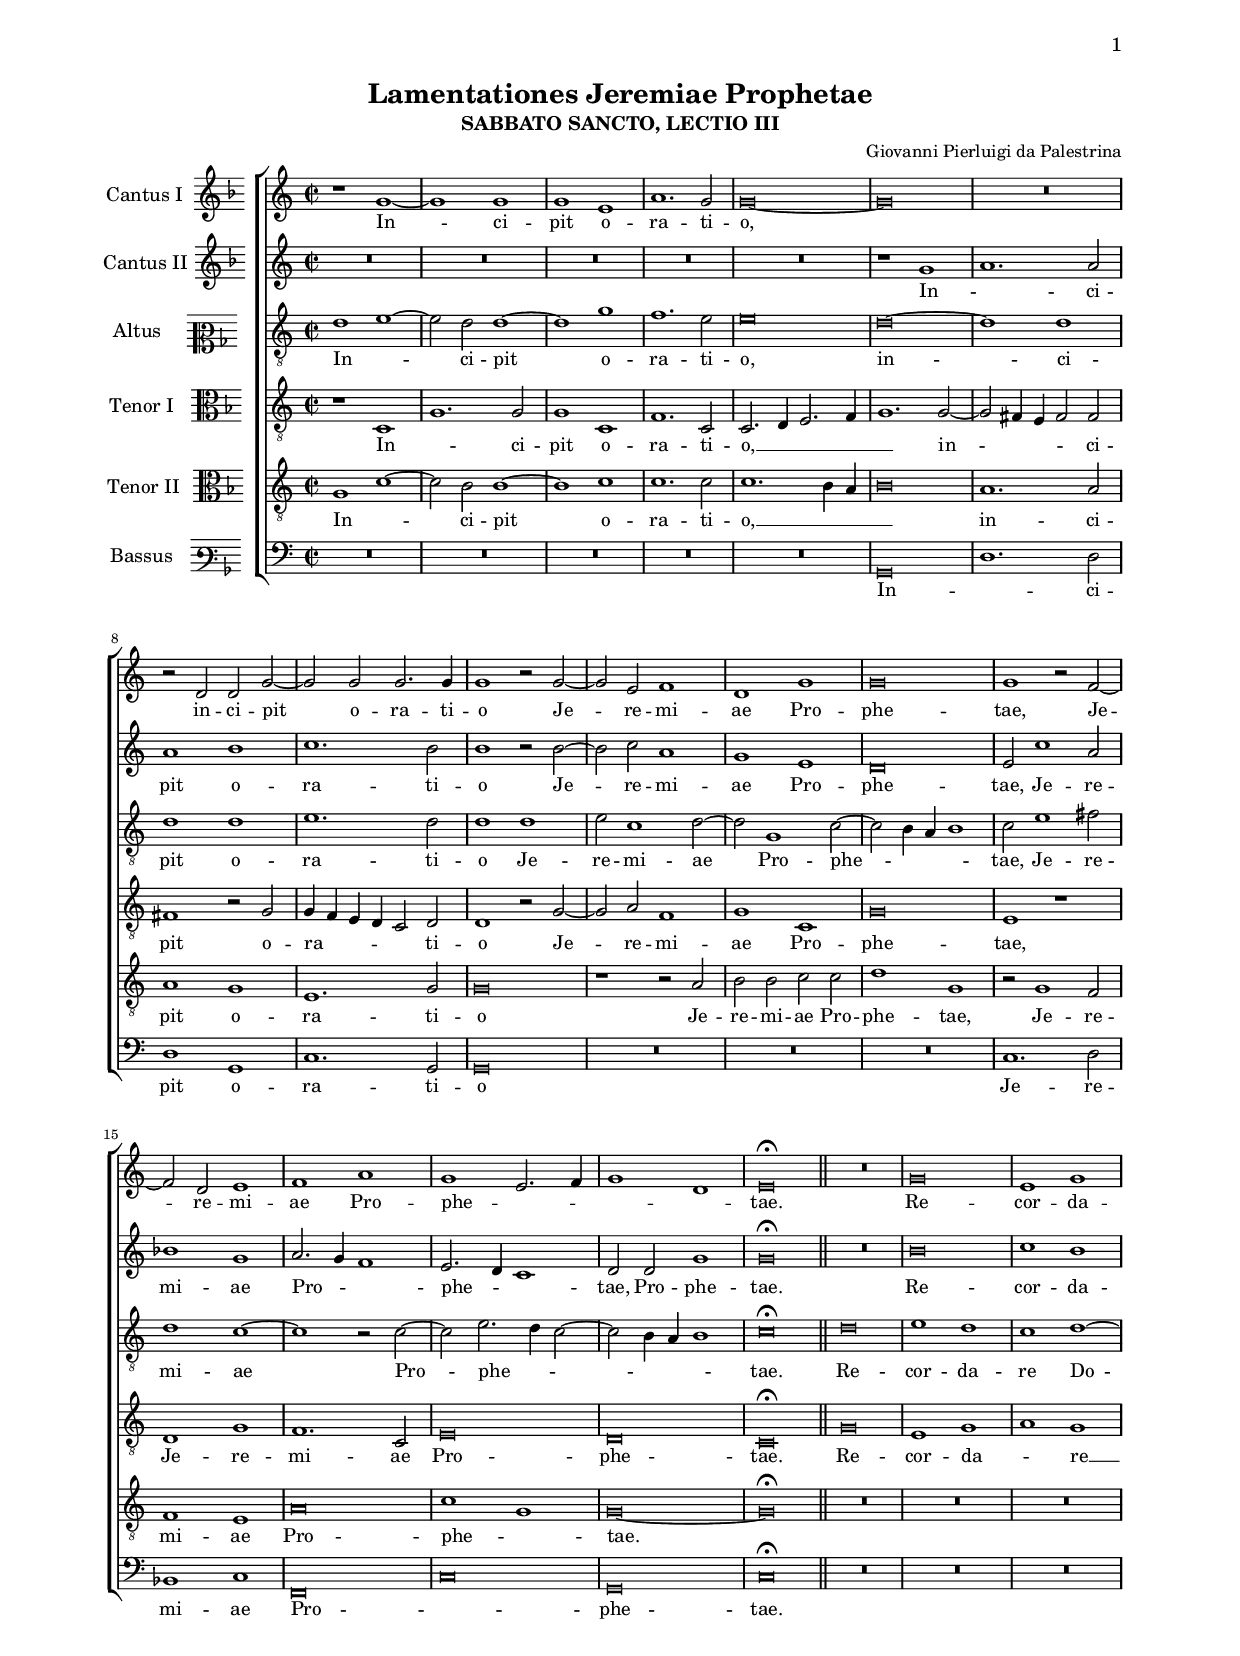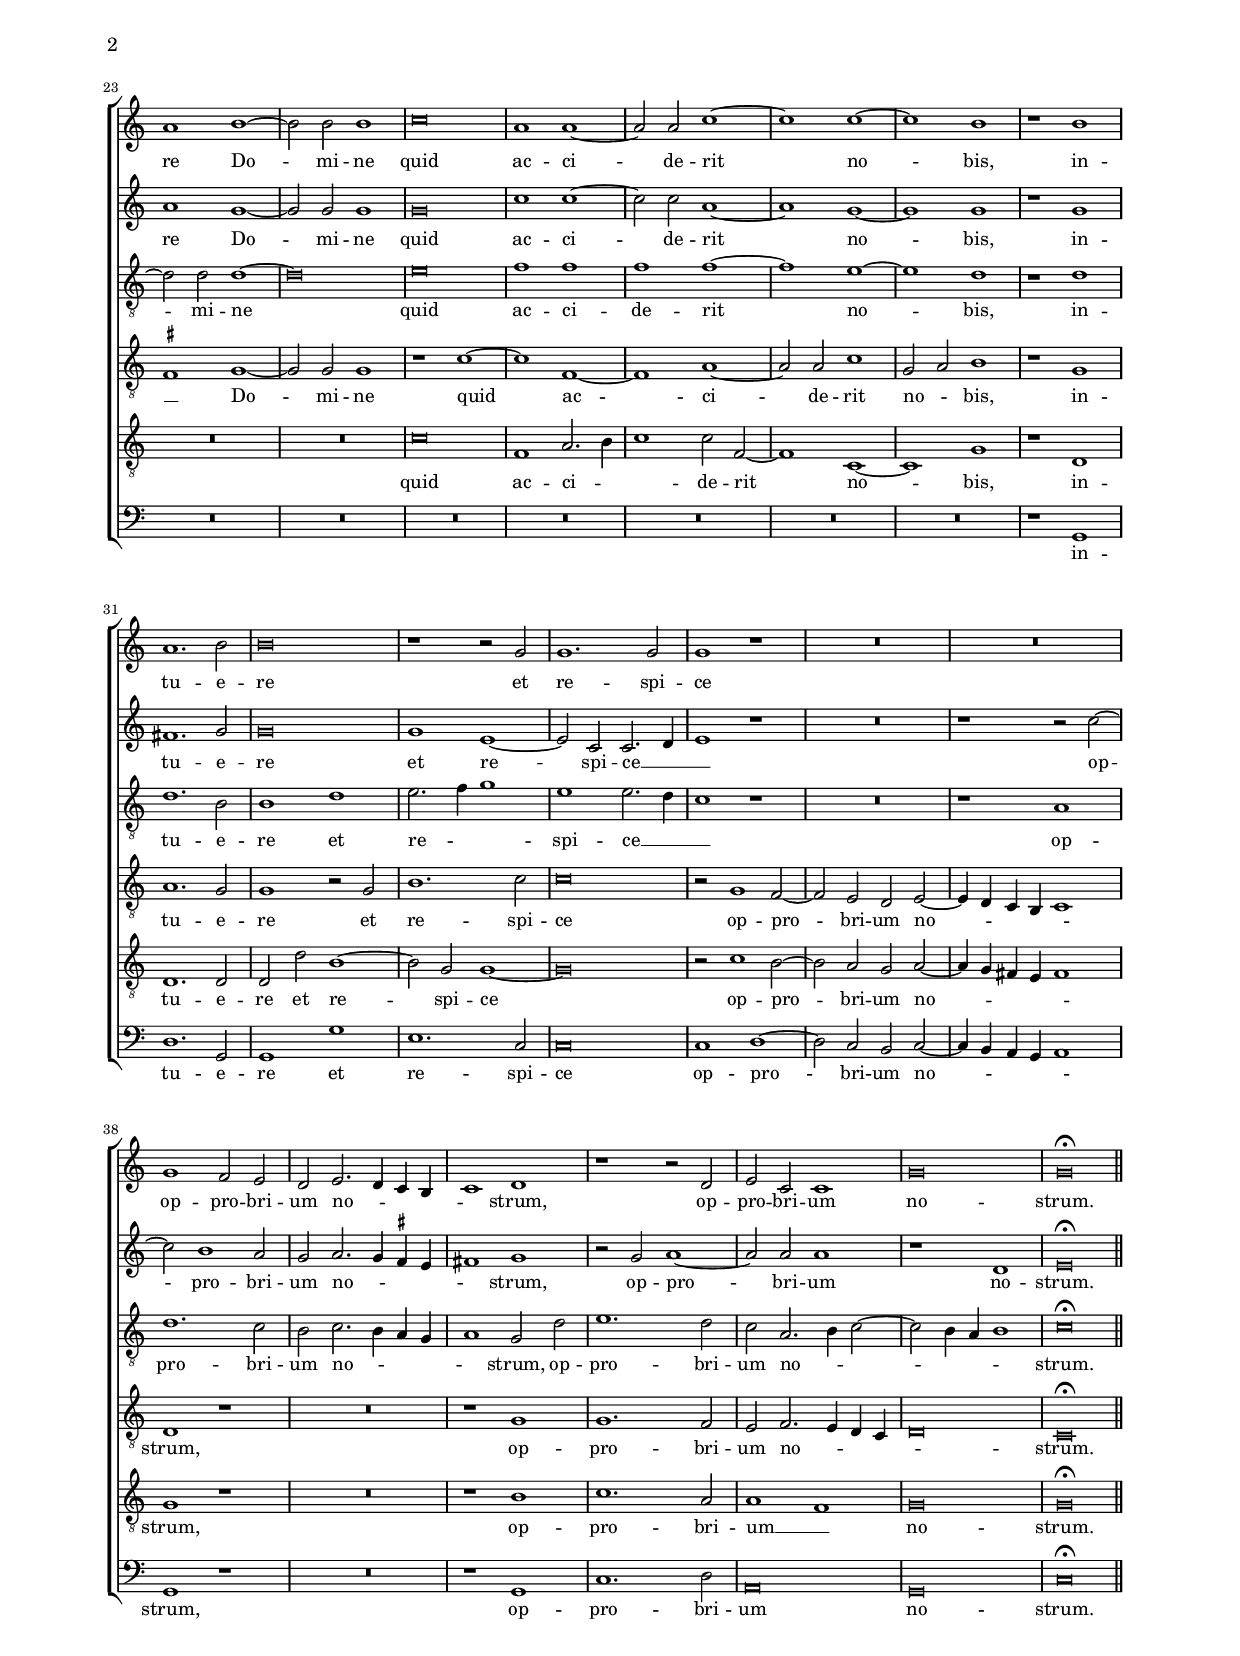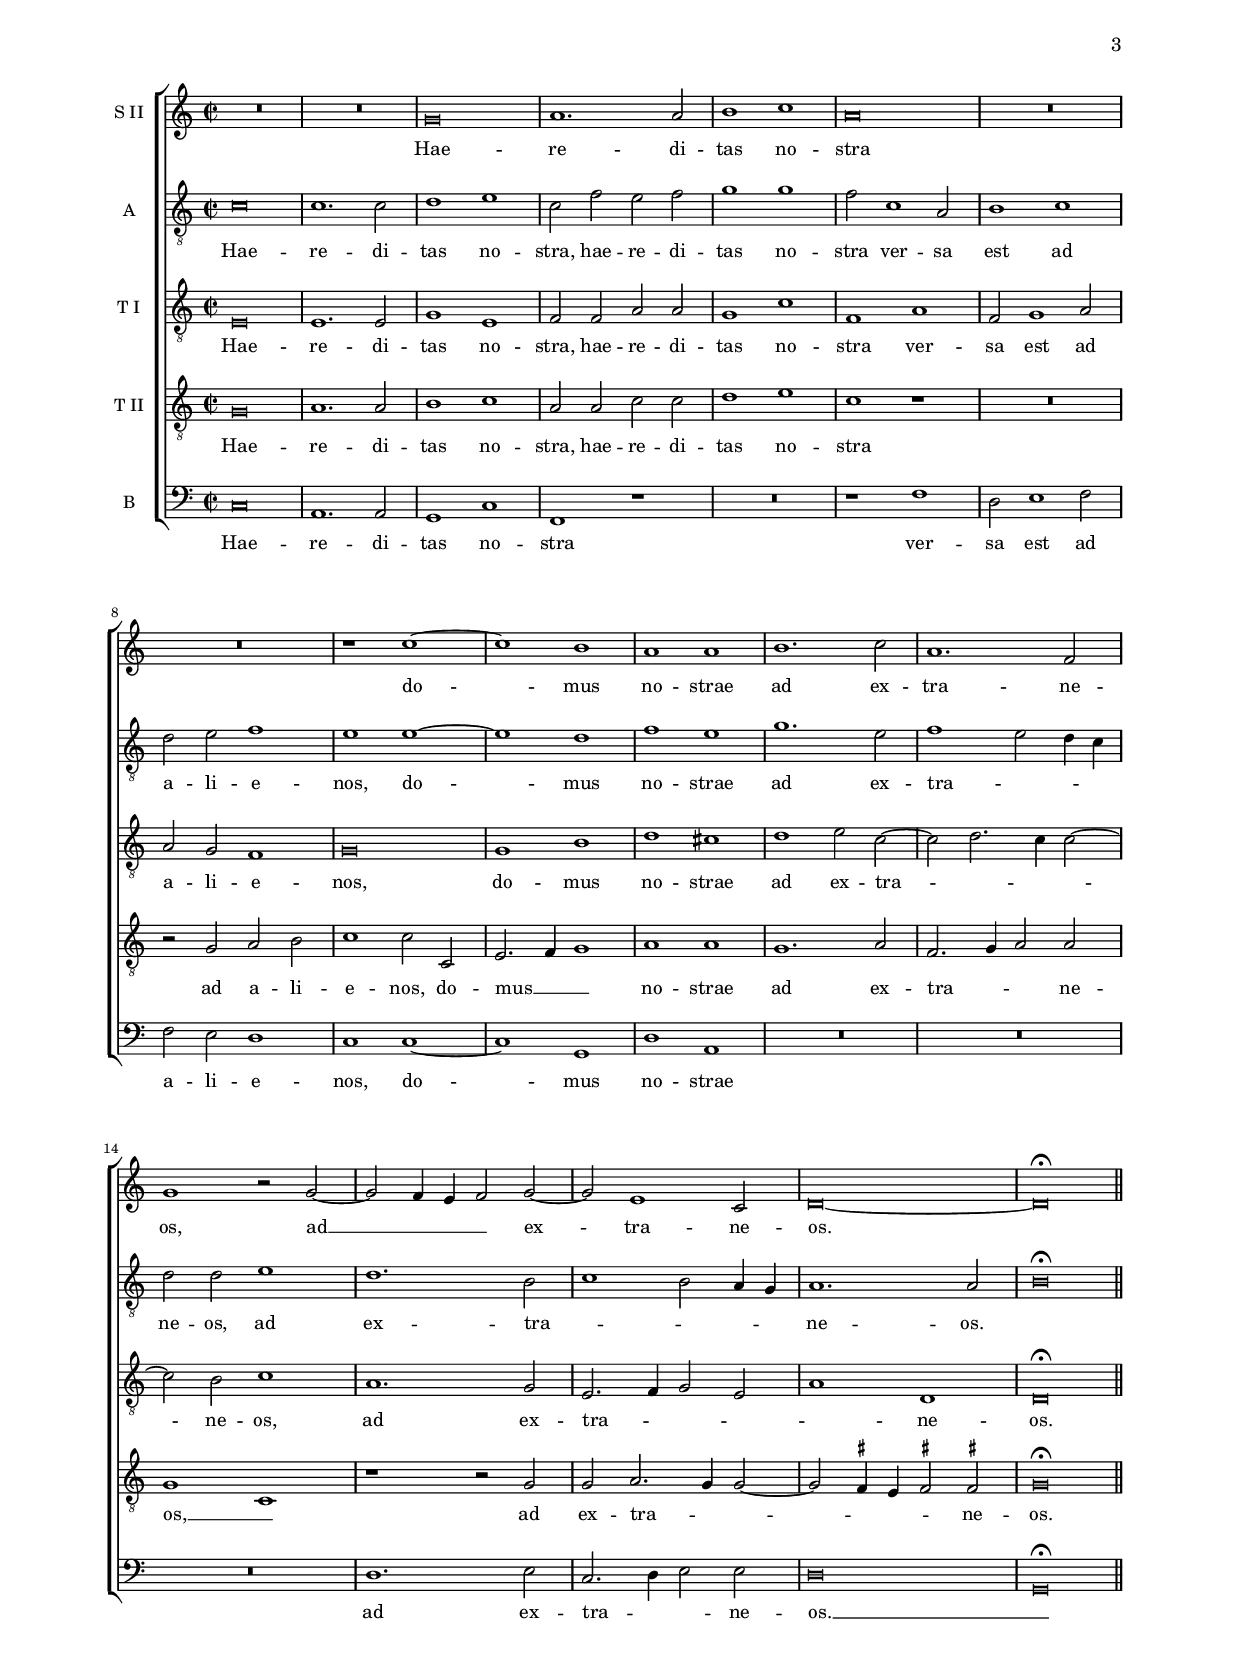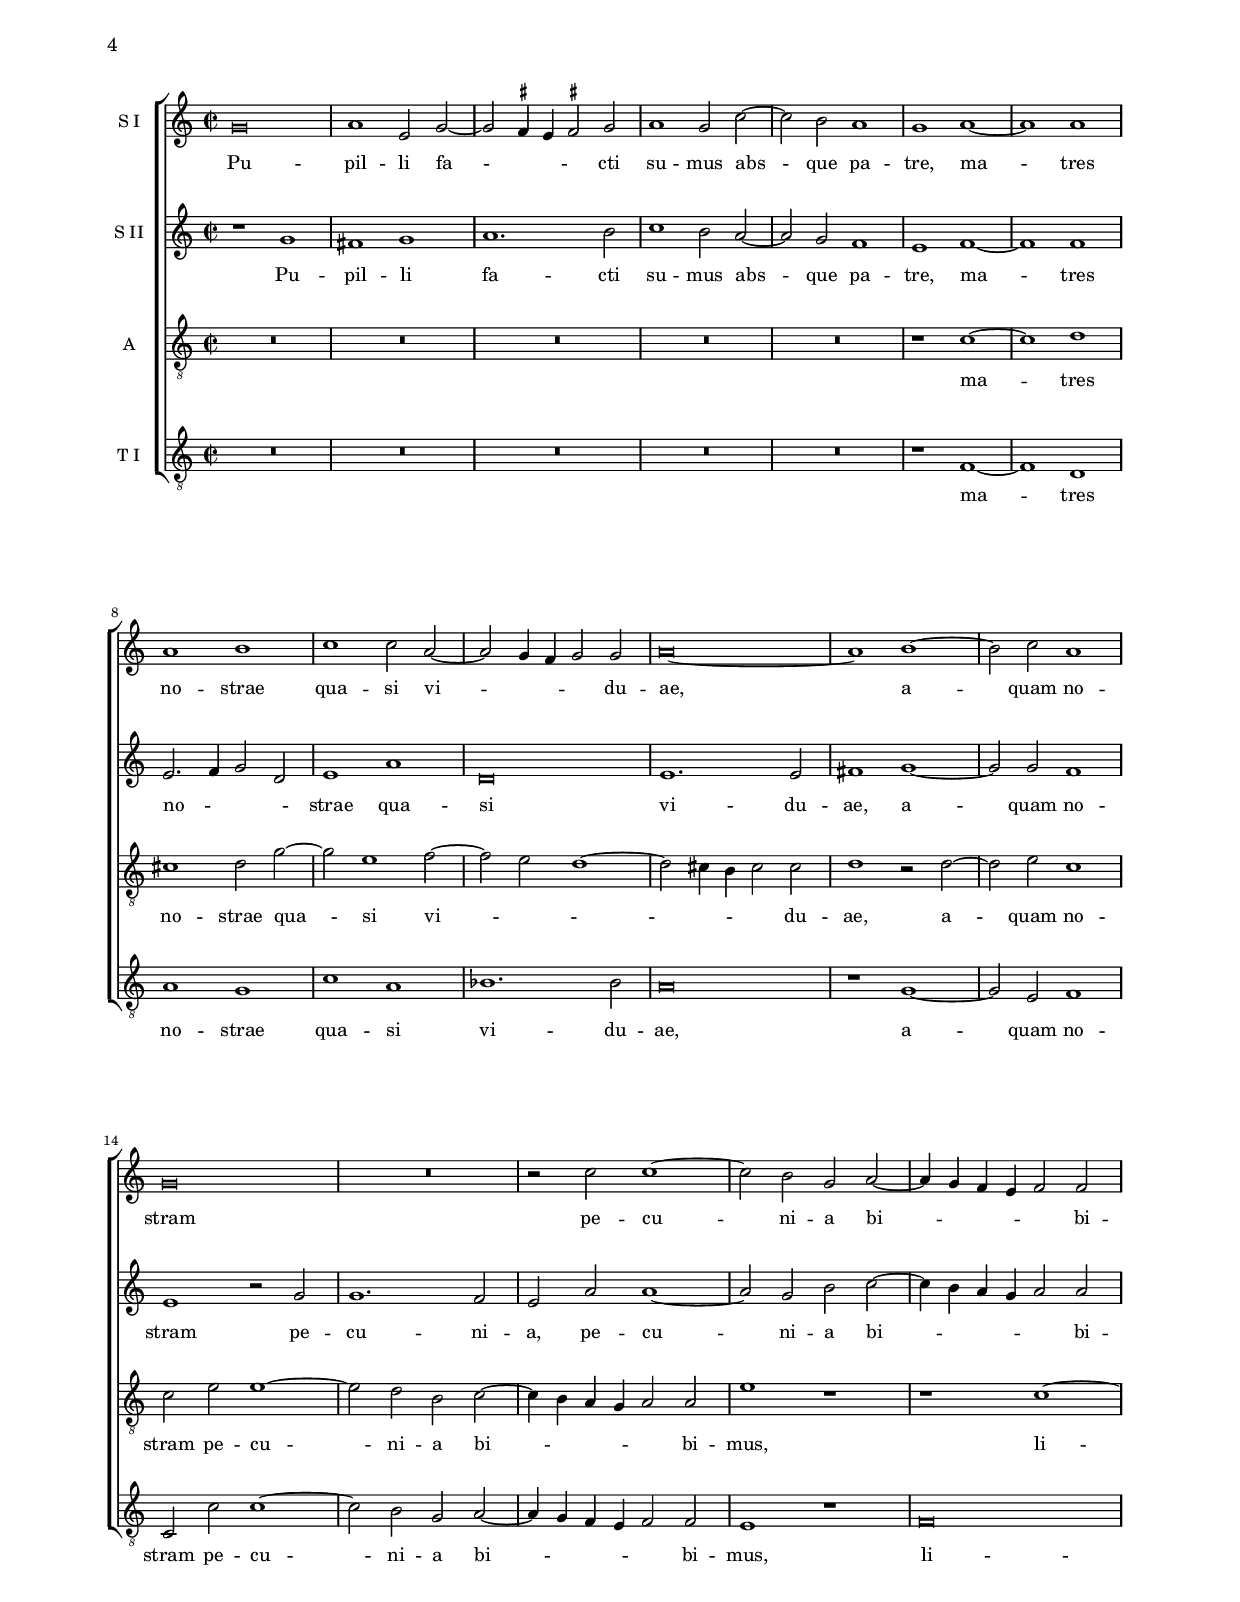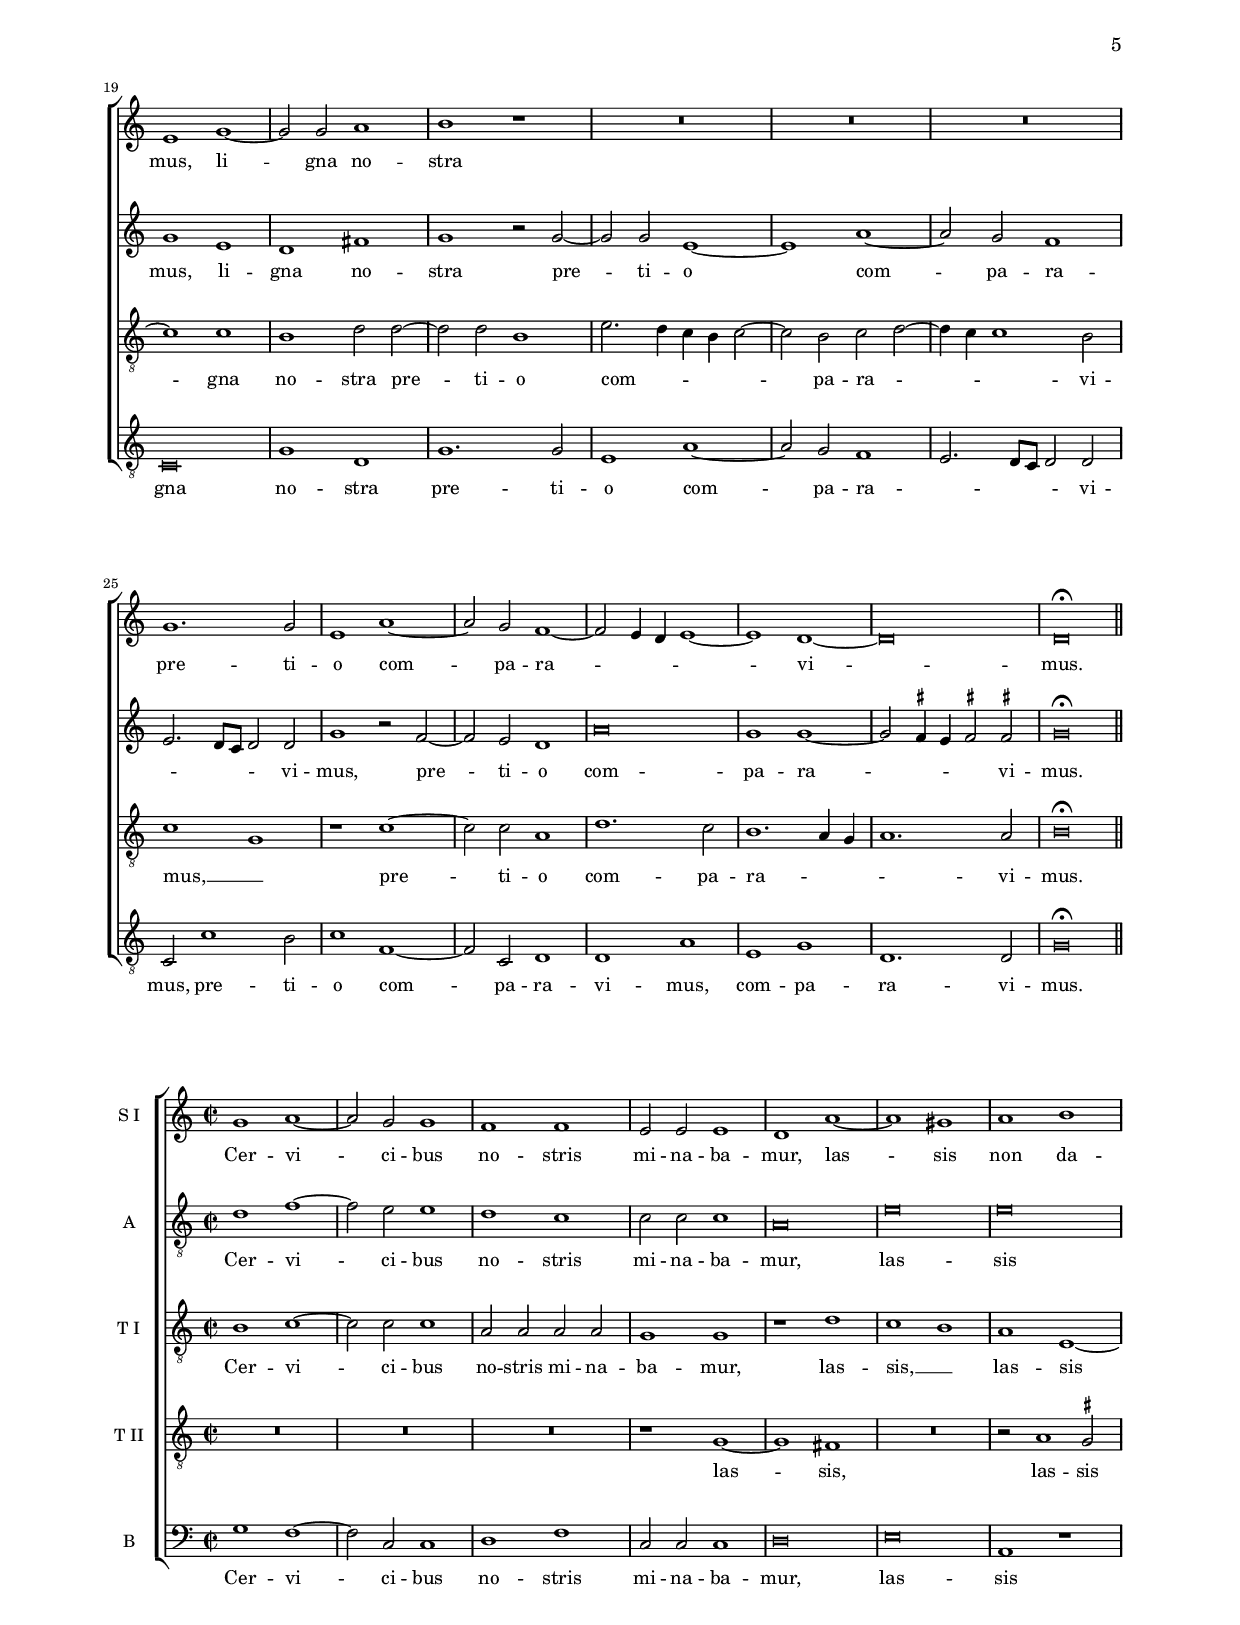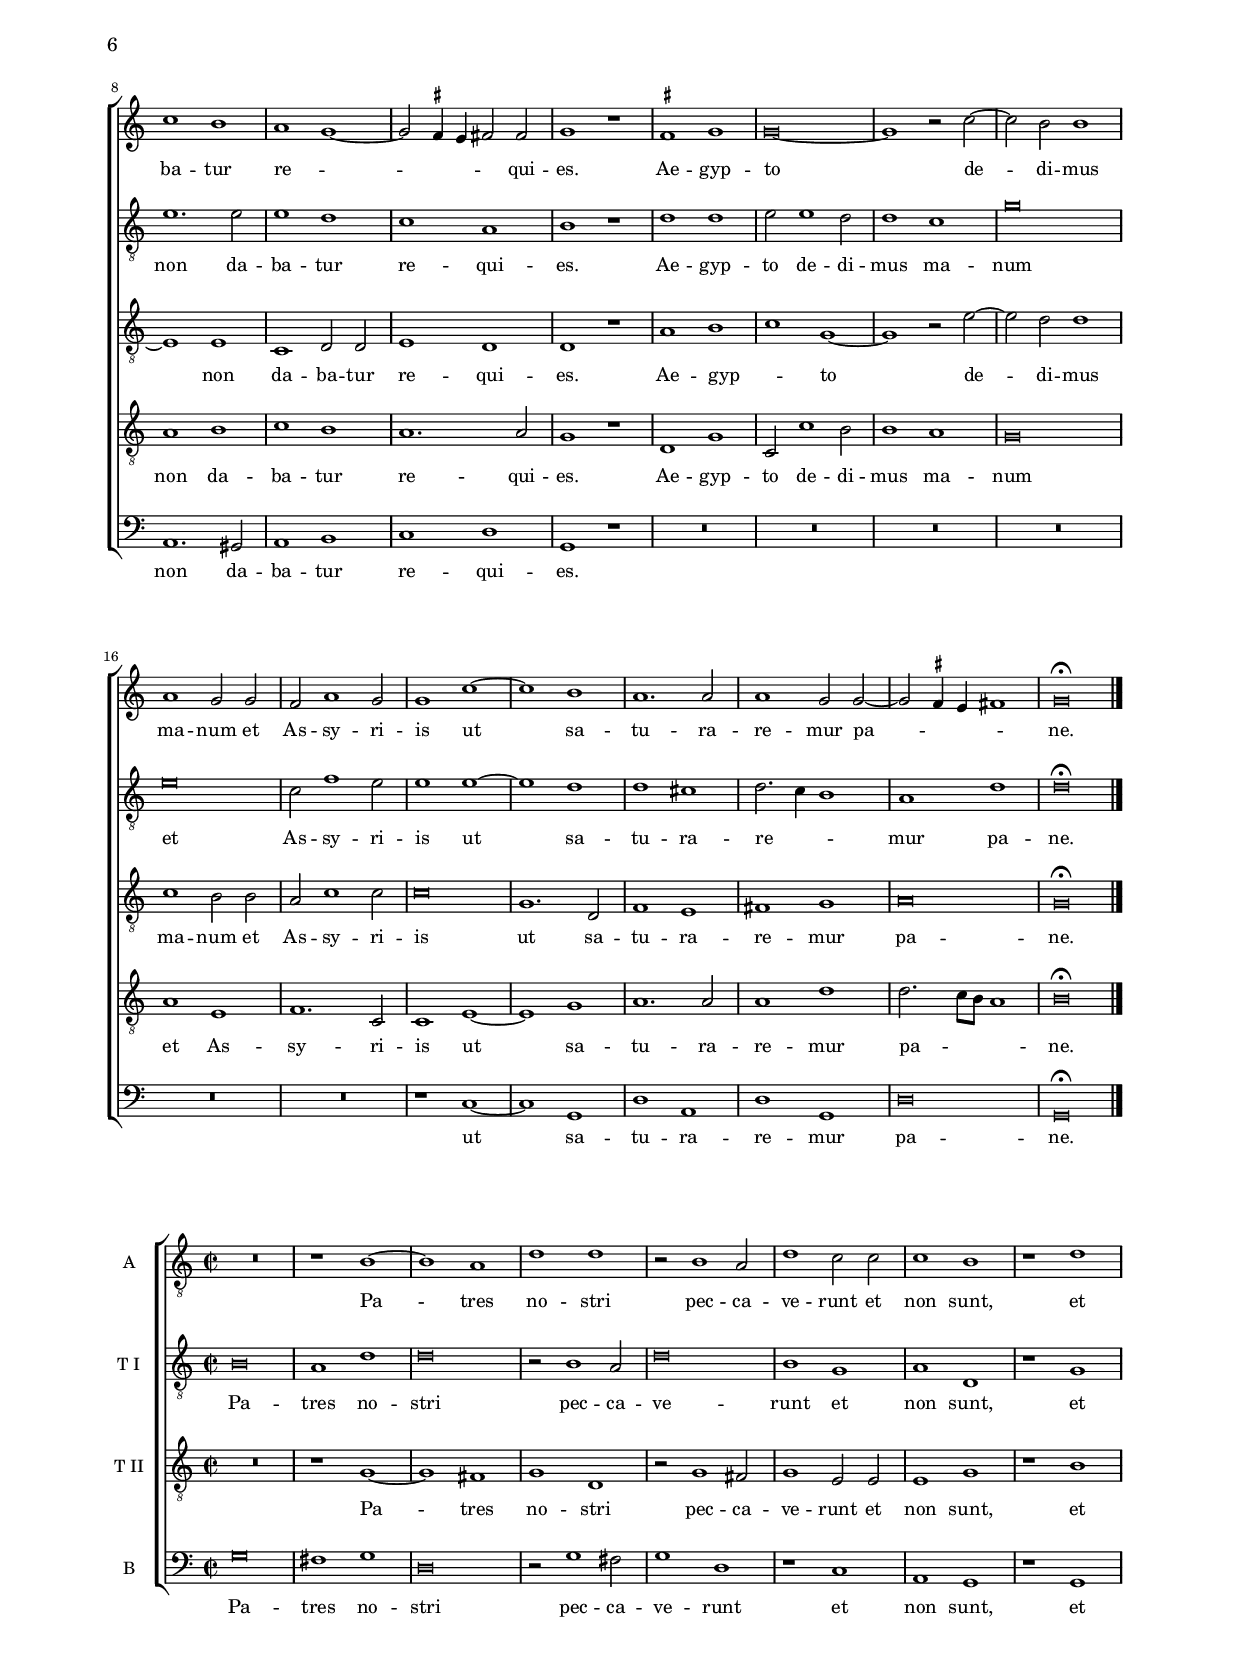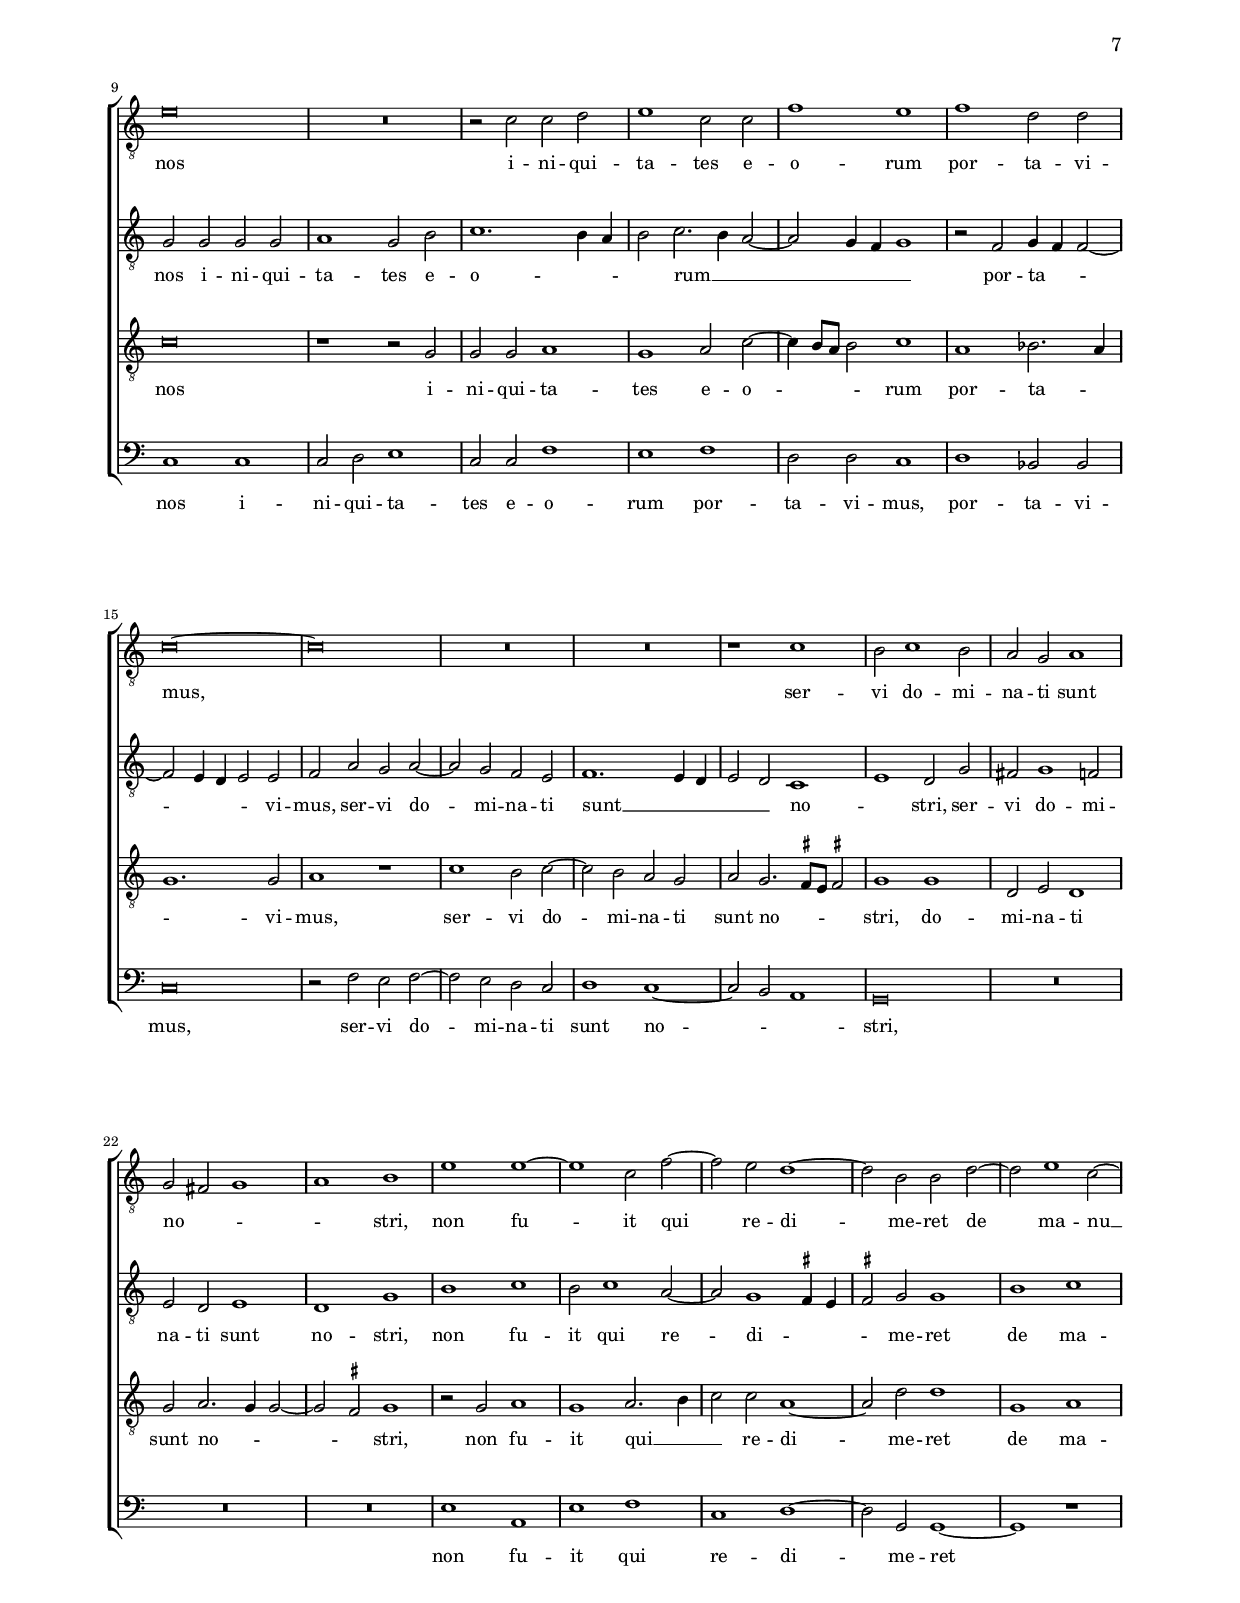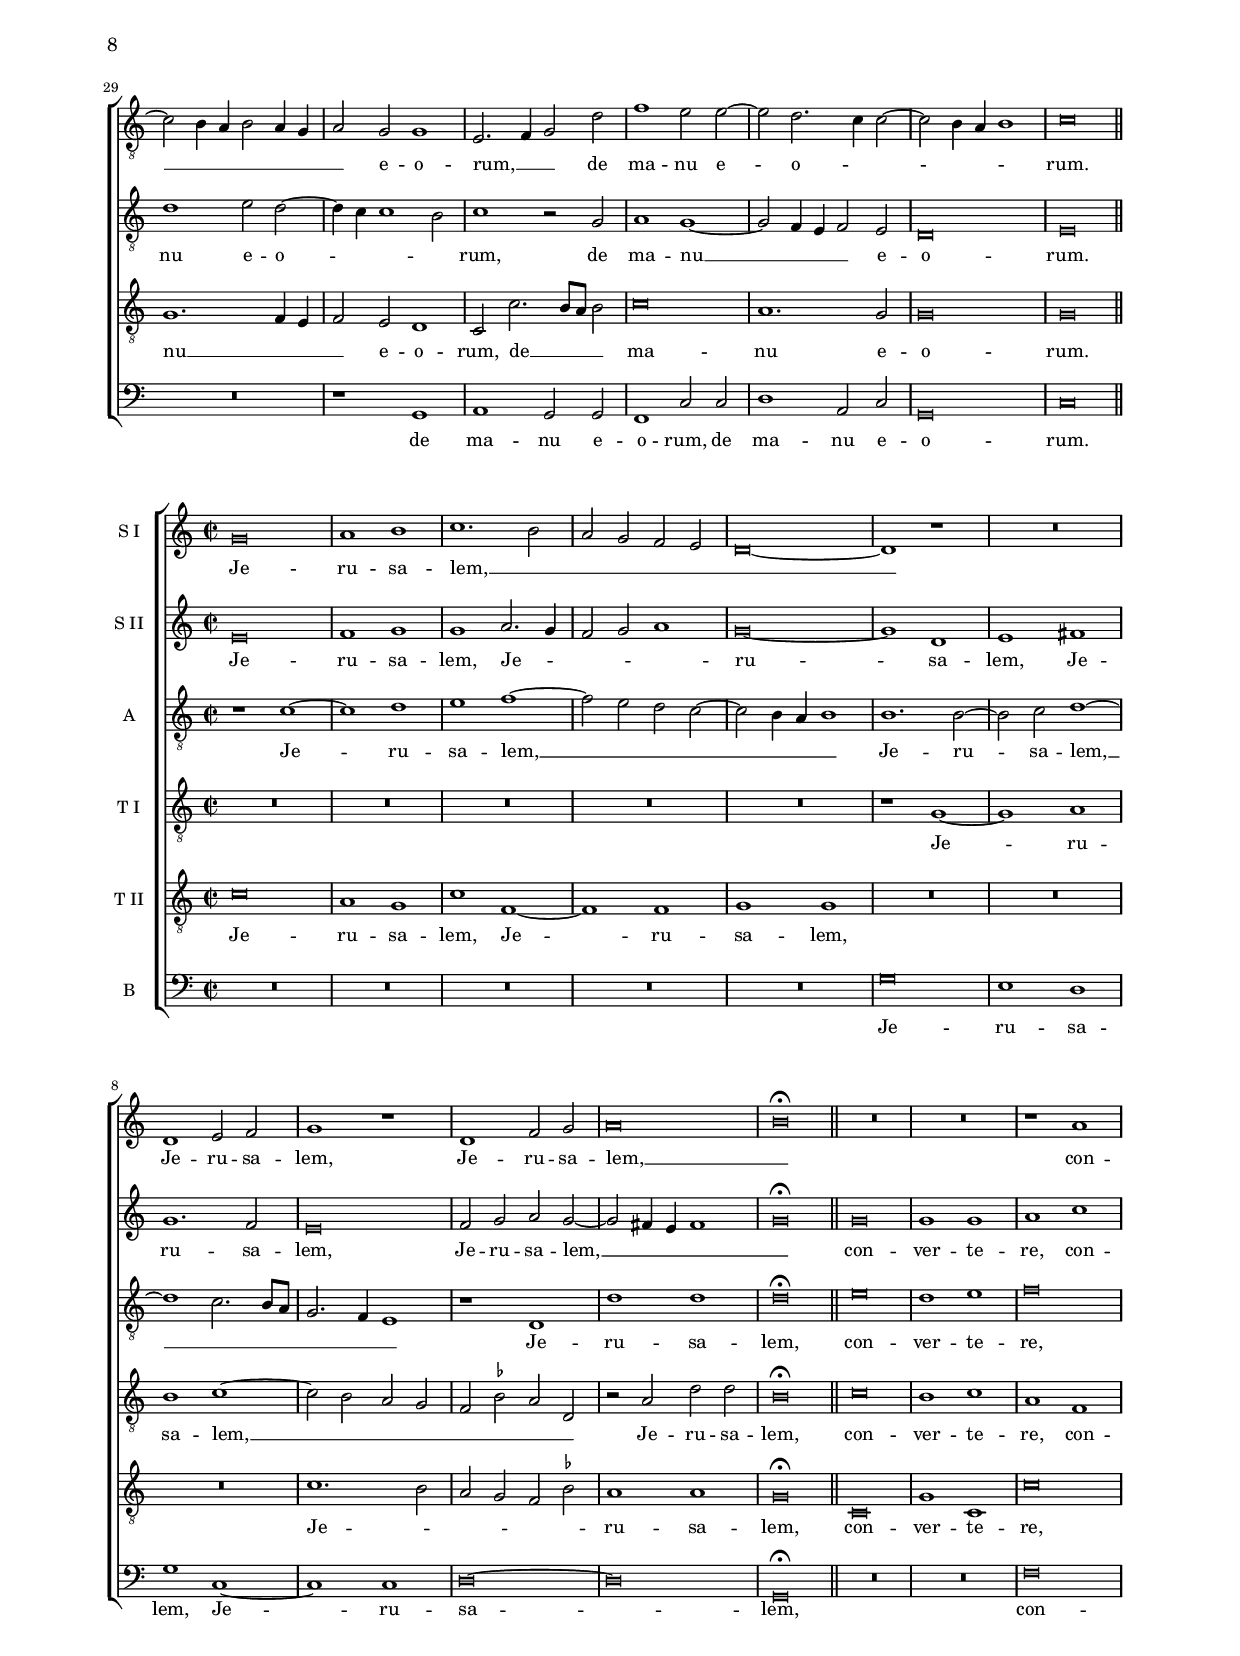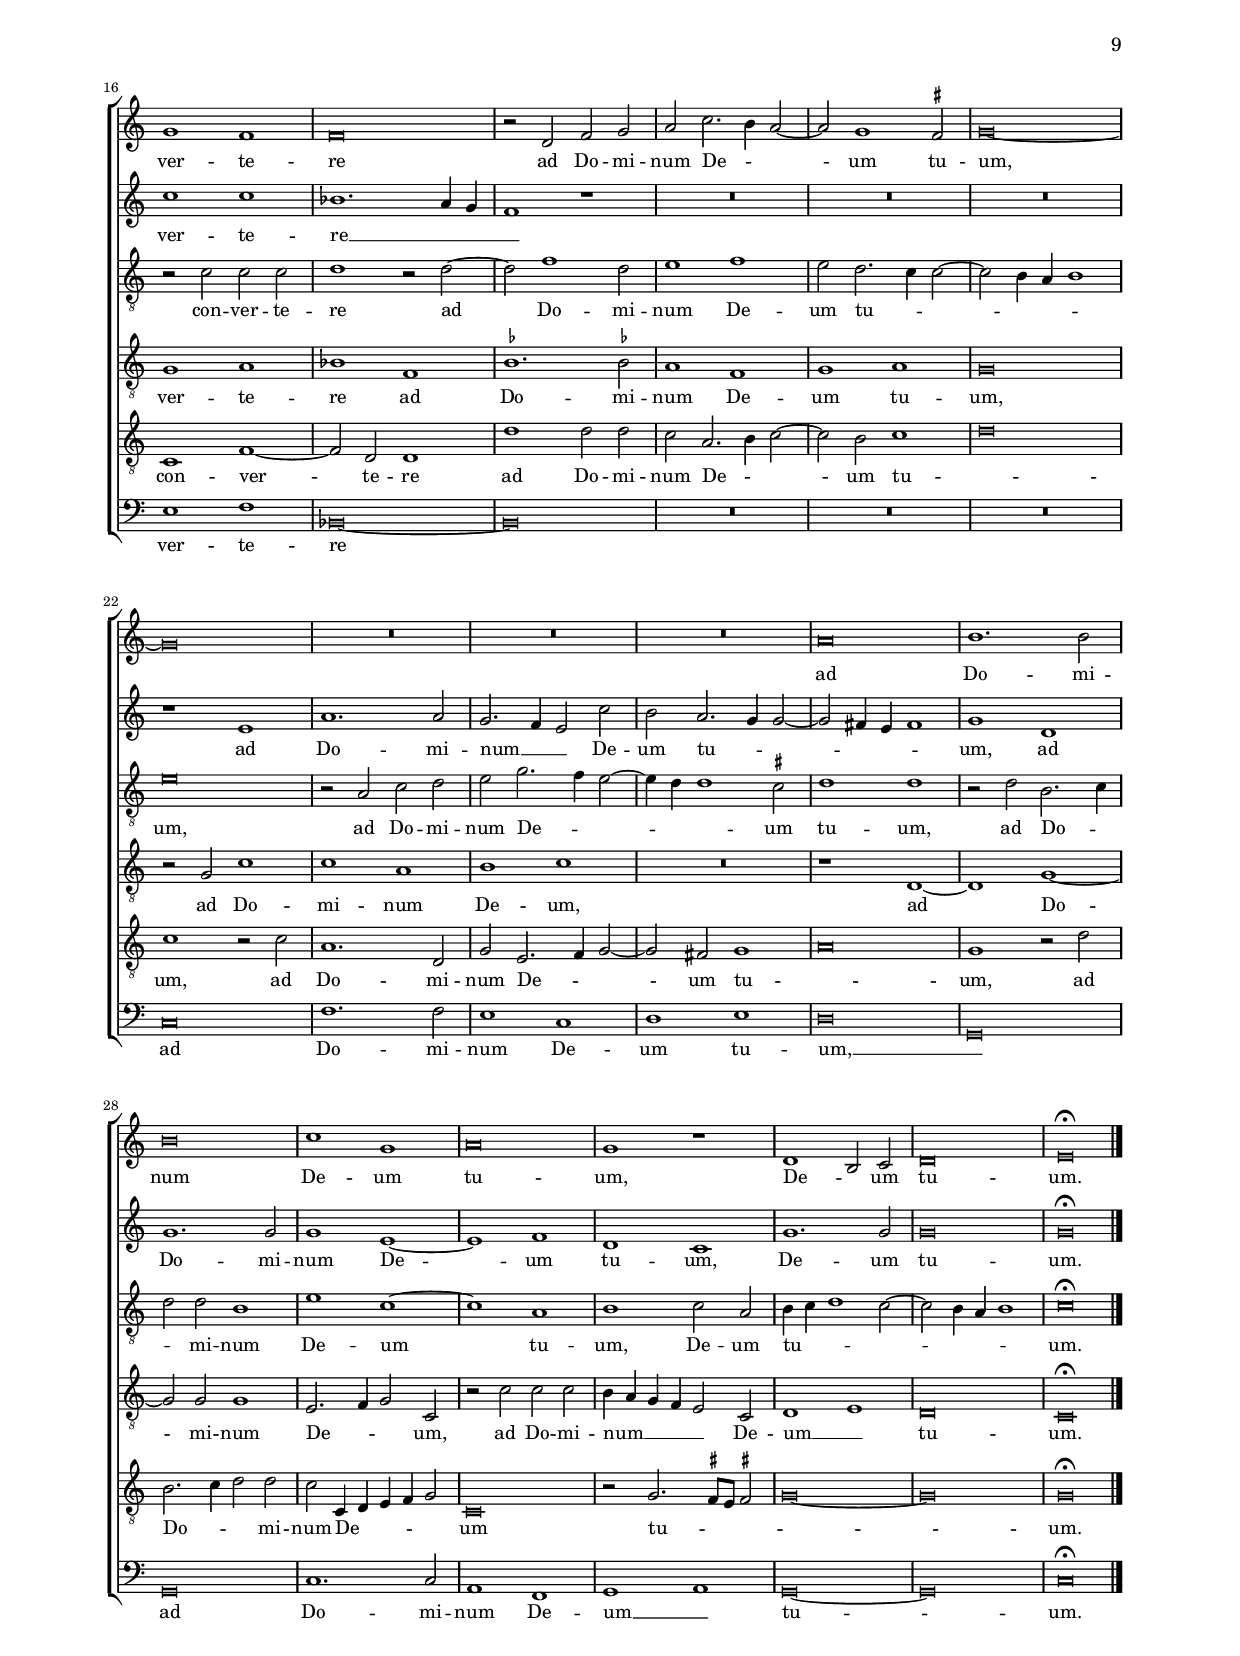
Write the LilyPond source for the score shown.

\version "2.18.2"
\include "deutsch.ly"
#(set-global-staff-size 15)
#(ly:set-option 'point-and-click #f)


\header
{
        title="Lamentationes Jeremiae Prophetae"
        subtitle = "SABBATO SANCTO, LECTIO III"
        composer="Giovanni Pierluigi da Palestrina"
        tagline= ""
}
	
	ficta = { \once \set suggestAccidentals = ##t }
	
	forget = #(define-music-function (parser location music) (ly:music?) #{
		\accidentalStyle forget
		$music
		\accidentalStyle default
		#})


\paper
	{
	top-margin = 1.2 \cm
	bottom-margin = 1.6 \cm
	left-margin = 2 \cm
	right-margin = 2 \cm
	ragged-bottom = ##f
	ragged-last-bottom = ##f
	print-page-number = ##t
	system-system-spacing = #'((basic-distance . 17) (minimum-distance . 14) (padding . 5) (strechability . 250))
        score-system-spacing = #'((basic-distance . 17) (minimum-distance . 14) (padding . 5) (strechability . 250))
%	scoreTitleMarkup = \markup { \fill-line  { \null \fontsize #2 \bold \fromproperty #'header:piece \fromproperty #'header:opus } }
	systems-per-page = 3
        %	min-systems-per-page = 3
	oddHeaderMarkup = \markup { \fill-line { \null \null \column \right-align { \fontsize #1 \fromproperty #'page:page-number-string \null } } }
	evenHeaderMarkup = \markup { \column \right-align { \fontsize #1 \fromproperty #'page:page-number-string \null } }
	}

global = {
	\key f \major
	\time 2/2 \set Score.measureLength = #(ly:make-moment 2/1)
        \skip 1*38 \bar "||"
        \skip 1*50 \bar "||" \pageBreak
	}
	

incipitcantus = \markup { \score {
	{
	\set Staff.instrumentName = \markup { \fontsize #1 "Cantus I" }
	\key f \major
	\clef violin
	s4 \bar ""
	}
	\layout  {
	raggedright = ##t
	indent = 1.6 \cm
	line-width = 2.2 \cm
	\context { \Staff \remove Time_signature_engraver }
	\override Staff.Clef.Y-extent = #'(0 . 0)
	}} \hspace #1 }
      
incipitsextus = \markup { \score {
	{
	\set Staff.instrumentName = \markup { \fontsize #1 "Cantus II" }
	\key f \major
	\clef violin
	s4 \bar ""
	}
	\layout  {
	raggedright = ##t
	indent = 1.6 \cm
	line-width = 2.2 \cm
	\context { \Staff \remove Time_signature_engraver }
	\override Staff.Clef.Y-extent = #'(0 . 0)
	}} \hspace #1 }
      
      
incipitaltus = \markup { \score {
	{
	\set Staff.instrumentName = \markup { \fontsize #1 "Altus" }
	\key f \major
	\clef mezzosoprano
	s4 \bar ""
	}
	\layout  {
	raggedright = ##t
	indent = 1.6 \cm
	line-width = 2.2 \cm
	\context { \Staff \remove Time_signature_engraver }
	\override Staff.Clef.Y-extent = #'(0 . 0)
	}} \hspace #1 }


incipittenor = \markup { \score {
	{
	\set Staff.instrumentName = \markup { \fontsize #1 "Tenor I" }
	\key f \major
	\clef alto
	s4 \bar ""
	}
	\layout  {
	raggedright = ##t
	indent = 1.6 \cm
	line-width = 2.2 \cm
	\context { \Staff \remove Time_signature_engraver }
	\override Staff.Clef.Y-extent = #'(0 . 0)
	}} \hspace #1 }
      
      
incipitquintus = \markup { \score {
	{
	\set Staff.instrumentName = \markup { \fontsize #1 "Tenor II" }
	\key f \major
	\clef alto
	s4 \bar ""
	}
	\layout  {
	raggedright = ##t
	indent = 1.6 \cm
	line-width = 2.2 \cm
	\context { \Staff \remove Time_signature_engraver }
	\override Staff.Clef.Y-extent = #'(0 . 0)
	}} \hspace #1 }
      
      
incipitbassus = \markup { \score {
	{
	\set Staff.instrumentName = \markup { \fontsize #1 "Bassus" }
	\key f \major
	\clef varbaritone
	s4 \bar ""
	}
	\layout  {
	raggedright = ##t
	indent = 1.6 \cm
	line-width = 2.2 \cm
	\context { \Staff \remove Time_signature_engraver }
	\override Staff.Clef.Y-extent = #'(0 . 0)
	}} \hspace #1 }


cantus =  \relative c''
	{
	r1 c~
	c1 c
	c1 a
	d1. c2
%5
	c\breve~ |
	c\breve
	R\breve
	r2 g g c~
	c2 c c2. c4
%10
	c1 r2 c~ |
	c2 a b1
	g1 c
	c\breve
	c1 r2 b~
%15
	b2 g a1 |
	b1 d
	c1 a2. b4
	c1 g
	a\breve^\fermata |
%20
% Recordare Domine
        R\breve
	c\breve
	a1 c
	d1 e~
	e2 e e1
%25
	f\breve |
	d1 d~
	d2 d f1~
	f1 f~
	f1 e
%30
	r1 e |
	d1. e2
	e\breve
	r1 r2 c
	c1. c2
%35
	c1 r |
	R\breve
	R\breve
	c1 b2 a
	g2 a2. g4 f e
%40
	f1 g |
	r1 r2 g
	a2 f f1
	c'\breve
	c\breve^\fermata |
	}

sextus =  \relative c''
	{
	R\breve
	R\breve
	R\breve
	R\breve
%5
	R\breve |
	r1 c
	d1. d2
	d1 e
	f1. e2
%10
	e1 r2 e~ |
	e2 f d1
	c1 a
	g\breve
	a2 f'1 d2
%15
	es1 c |
	d2. c4 b1
	a2. g4 f1
	g2 g c1
	c\breve^\fermata |
%20
% Recordare Domine
        R\breve
	e\breve
	f1 e
	d1 c~
	c2 c c1
%25
	c\breve |
	f1 f~
	f2 f d1~
	d1 c~
	c1 c
%30
	r1 c |
	h1. c2
	c\breve
	c1 a~
	a2 f f2. g4
%35
	a1 r |
	R\breve
	r1 r2 f'~
	f2 e1 d2
	c2 d2. c4 \ficta h a
%40
	h1 c |
	r2 c d1~
	d2 d d1
	r1 g,
	a\breve^\fermata |
	}

altus =  \relative c'
       {
	g'1 a~
	a2 g g1~
	g1 c
	b1. a2
%5
	a\breve |
	g\breve~
	g1 g
        g1 g
        a1. g2
%10
	g1 g |
        a2 f1 g2~
        g2 c,1 f2~
	f2 e4 d e1
	f2 a1 h2
%15
	g1 f~ |
	f1 r2 f~
        f2 a2. g4 f2~
	f2 e4 d e1
	f\breve^\fermata |
%20
% Recordare Domine
        g\breve
	a1 g
	f1 g~
	g2 g g1~
	g\breve
%25
	a\breve |
	b1 b
	b1 b~
	b1 a~
	a1 g
%30
	r1 g |
	g1. e2
	e1 g
	a2. b4 c1
	a1 a2. g4
%35
	f1 r |
	R\breve
	r1 d
	g1. f2
	e2 f2. e4 d c
%40
	d1 c2 g' |
	a1. g2
	f2 d2. e4 f2~
	f2 e4 d e1
	f\breve^\fermata |
	}


tenor =  \relative c'
	{
	r1 f,
	c'1. c2
	c1 f,
	b1. f2
%5
	f2. g4 a2. b4 |
	c1. c2~
	c2 h4 a h2 h
	h1 r2 c
	c4 b a g f2 g
%10
	g1 r2 c~ |
	c2 d b1
	c1 f,
	c'\breve
	a1 r
%15
	g1 c |
	b1. f2
	a\breve
	g\breve
	f\breve^\fermata |
%20
% Recordare Domine
        c'\breve
	a1 c
	d1 c
	\ficta h1 c~
	c2 c c1
%25
	r1 f~ |
	f1 b,~
	b1 d~
	d2 d f1
	c2 d e1
%30
	r1 c |
	d1. c2
	c1 r2 c
	e1. f2
	f\breve
%35
        r2 c1 b2~ |	
	b2 a g a~
	a4 g f e f1
	g1 r
	R\breve
%40
	r1 c |
	c1. b2
	a2 b2. a4 g f
	g\breve
	f\breve^\fermata |
	}


quintus  =  \relative c'
	{
	c1 f~
	f2 e e1~
	e1 f
	f1. f2
%5
	f1. e4 d |
	e\breve
	d1. d2
	d1 c
	a1. c2
%10
	c\breve |
	r1 r2 d
	e2 e f f
	g1 c,
	r2 c1 b2
%15
	b1 a |
	d\breve
	f1 c
	c\breve~
	c\breve^\fermata |
%20
% Recordare Domine
        R\breve |
	R\breve
	R\breve
	R\breve
	R\breve
%25
	f\breve |
	b,1 d2. e4
	f1 f2 b,~
	b1 f~
	f1 c'
%30
	r1 g |
	g1. g2
	g2 g' e1~
	e2 c c1~
	c\breve
%35
	r2 f1 e2~ |
	e2 d c d~
	d4 c h a h1
	c1 r
	R\breve
%40
	r1 e |
	f1. d2
	d1 b
	c\breve
	c\breve^\fermata |
	}


bassus  =  \relative c
	{
	R\breve
	R\breve
	R\breve
	R\breve
%5
	R\breve |
	c\breve
	g'1. g2
	g1 c,
	f1. c2
%10
	c\breve |
	R\breve
	R\breve
	R\breve
	f1. g2
%15
	es1 f |
	b,\breve
	f'\breve
	c\breve
	f\breve^\fermata |
%20
% Recordare Domine
        R\breve
	R\breve
	R\breve
	R\breve
	R\breve
%25
	R\breve |
	R\breve
	R\breve
	R\breve
	R\breve
%30
	r1 c |
	g'1. c,2
	c1 c'
	a1. f2
	f\breve
%35
	f1 g~ |
	g2 f e f~
	f4 e d c d1
	c1 r
	R\breve
%40
	r1 c |
	f1. g2
	d\breve
	c\breve
	f\breve^\fermata |
	}


lyricscantus = \lyricmode {
	In -- ci -- pit o -- ra -- ti -- o,
        in -- ci -- pit o -- ra -- ti -- o
        Je -- re -- mi -- ae Pro -- phe -- tae,
        Je -- re -- mi -- ae Pro -- phe -- _ _ _ _ tae.
        Re -- cor -- da -- re Do -- mi -- ne quid ac -- ci -- de -- rit no --  bis,
        in -- tu -- e -- re et re -- spi -- ce op -- pro -- bri -- um no -- _ _ _ _ strum,
        op -- pro -- bri -- um no -- strum.
	}

        
lyricssextus = \lyricmode {
	In -- _ ci -- pit o -- ra -- ti -- o
        Je -- re -- mi -- ae Pro -- phe -- tae,
        Je -- re -- mi -- ae Pro -- _ _ phe -- _ _ tae,
        Pro -- phe -- tae.
        Re -- cor -- da -- re Do -- mi -- ne quid ac -- ci -- de -- rit no --  bis,
        in -- tu -- e -- re et re -- spi -- ce __ _ _ op -- pro -- bri -- um no -- _ _ _ _ strum,
        op -- pro -- bri -- um no -- strum.
	}


lyricsaltus = \lyricmode {
	In -- _ ci -- pit o -- ra -- ti -- o,
        in -- ci -- pit o -- ra -- ti -- o
        Je -- re -- mi -- ae Pro -- phe -- _ _ _ tae,
        Je -- re -- mi -- ae Pro -- phe -- _ _ _ _ _ tae.
        Re -- cor -- da -- re Do -- mi -- ne quid ac -- ci -- de -- rit no --  bis,
        in -- tu -- e -- re et re -- _ _ spi -- ce __ _ _ op -- pro -- bri -- um no -- _ _ _ _ strum,
        op -- pro -- bri -- um no -- _ _ _ _ _ strum.
	}


lyricstenor = \lyricmode {
	In -- _ ci -- pit o -- ra -- ti -- o, __ _ _ _ _
        in -- _ _ _ ci -- pit o -- ra -- _ _ _ _ ti -- o
        Je -- re -- mi -- ae Pro -- phe -- tae,
        Je -- re -- mi -- ae Pro -- phe -- tae.
        Re -- cor -- da -- _ re __ _ Do -- mi -- ne quid ac -- ci -- de -- rit no --  _ bis,
        in -- tu -- e -- re et re -- spi -- ce op -- pro -- bri -- um no -- _ _ _ _ strum,
        op -- pro -- bri -- um no -- _ _ _ _ strum.
	}


lyricsquintus = \lyricmode {
	In -- _ ci -- pit o -- ra -- ti -- o, __ _ _ _
        in -- ci -- pit o -- ra -- ti -- o
        Je -- re -- mi -- ae Pro -- phe -- tae,
        Je -- re -- mi -- ae Pro -- phe -- _ tae.
        quid ac -- ci -- _ _ de -- rit no --  bis,
        in -- tu -- e -- re et re -- spi -- ce op -- pro -- bri -- um no -- _ _ _ _ strum,
        op -- pro -- bri -- um __ _ no -- strum.
	}


lyricsbassus = \lyricmode {
	In -- _ ci -- pit o -- ra -- ti -- o
        Je -- re -- mi -- ae Pro -- _ phe -- tae.
        in -- tu -- e -- re et re -- spi -- ce op -- pro -- bri -- um no -- _ _ _ _ strum,
        op -- pro -- bri -- um no -- strum.
	}


\score
{  
        \transpose f c {
	\new ChoirStaff \with { \override StaffGrouper.staff-staff-spacing.basic-distance = #12 }
	<<

	\new Staff << \global
	\new Voice="v1" {
		\set Staff.instrumentName=\incipitcantus
		\set Staff.midiInstrument = "reed organ"
		\clef violin
		\cantus }
	\new Lyrics \lyricsto "v1" {\lyricscantus }
	>>
        

        \new Staff << \global
	\new Voice="v6" {
		\set Staff.instrumentName=\incipitsextus
		\set Staff.midiInstrument = "reed organ"
		\clef violin
		\sextus }
	\new Lyrics \lyricsto "v6" {\lyricssextus }
	>>
        
        
	\new Staff << \global
	\new Voice="v2" {
		\set Staff.instrumentName=\incipitaltus
		\set Staff.midiInstrument = "reed organ"
		\clef "G_8"
		\altus}
	\new Lyrics \lyricsto "v2" {\lyricsaltus }
	>>


	\new Staff << \global
	\new Voice="v3" {
		\set Staff.instrumentName=\incipittenor
		\set Staff.midiInstrument = "reed organ"
		\clef "G_8"
		\tenor }
	\new Lyrics \lyricsto "v3" {\lyricstenor }
	>>


	\new Staff << \global
	\new Voice="v5" {
		\set Staff.instrumentName=\incipitquintus
		\set Staff.midiInstrument = "reed organ"
		\clef "G_8"
		\quintus}
	\new Lyrics \lyricsto "v5" {\lyricsquintus }
	>>


	\new Staff << \global
	\new Voice="v4" {
		\set Staff.instrumentName=\incipitbassus
		\set Staff.midiInstrument = "reed organ"
		\clef bass
		\bassus }
	\new Lyrics \lyricsto "v4" {\lyricsbassus}
	>>

	>>
	} % transpose

	\layout
	{
	indent = 2.5 \cm
	\context { \Staff \override TimeSignature.break-visibility = #end-of-line-invisible }
%	\context { \Staff \override InstrumentName.X-offset = #'-25 }
	\context { \Score \override BarNumber.padding = #2 }
	\context { \Voice \override NoteHead.style = #'baroque }
	}


}

%%%%%%%%%%%%%%%%%%%%   2. HAEREDITAS NOSTRA


global = {
	\key f \major
	\time 2/2 \set Score.measureLength = #(ly:make-moment 2/1)
        \skip 1*36 \bar "||"
	}


cantus =  \relative c''
	{
	R\breve
	R\breve
	c\breve
	d1. d2
%5
	e1 f |
	d\breve
	R\breve
	R\breve
	r1 f~
%10
	f1 e |
	d1 d
	e1. f2
	d1. b2
	c1 r2 c~
%15
	c2 b4 a b2 c~ |
	c2 a1 f2
	g\breve~
	g\breve^\fermata |
	}


altus =  \relative c'
        {
	f\breve
	f1. f2
	g1 a
	f2 b a b
%5
	c1 c |
	b2 f1 d2
	e1 f
	g2 a b1
	a1 a~
%10
	a1 g |
	b1 a
	c1. a2
	b1 a2 g4 f
	g2 g a1
%15
	g1. e2 |
	f1 e2 d4 c
	d1. d2
	e\breve^\fermata |
	}


tenor =  \relative c'
	{
	a\breve
	a1. a2
	c1 a
	b2 b d d
%5
	c1 f |
	b,1 d
	b2 c1 d2
	d2 c b1
	c\breve
%10
	c1 e |
	g1 fis
	g1 a2 f~
	f2 g2. f4 f2~
	f2 e f1
%15
	d1. c2 |
	a2. b4 c2 a
	d1 g,
	g\breve^\fermata |
	}


quintus  =  \relative c'
	{
	c\breve
	d1. d2
	e1 f
	d2 d f f
%5
	g1 a |
	f1 r
	R\breve
	r2 c d e
	f1 f2 f,
%10
	a2. b4 c1 |
	d1 d
	c1. d2
	b2. c4 d2 d
	c1 f,
%15
        r1 r2 c' |	
	c2 d2. c4 c2~
	c2 \ficta h4 a \ficta h!2 \ficta h!
	c\breve^\fermata |
	}


bassus  =  \relative c
	{
	f\breve
	d1. d2
	c1 f
	b,1 r
%5
	R\breve |
	r1 b'
	g2 a1 b2
	b2 a g1
	f1 f~
%10
	f1 c |
	g'1 d
	R\breve
	R\breve
	R\breve
%15
	g1. a2 |
	f2. g4 a2 a
	g\breve
	c,\breve^\fermata |
	}


lyricscantus = \lyricmode {
	Hae -- re -- di -- tas no -- stra
        do -- mus no -- strae ad ex -- tra -- ne -- os,
        ad __ _ _ _ ex -- tra -- ne -- os.
	}


lyricsaltus = \lyricmode {
	Hae -- re -- di -- tas no -- stra,
        hae -- re -- di -- tas no -- stra
        ver -- sa est ad a -- li -- e -- nos,
        do -- mus no -- strae ad ex -- tra -- _ _ _ ne -- os,
        ad ex -- tra -- _ _ _ _ ne -- os.
	}


lyricstenor = \lyricmode {
	Hae -- re -- di -- tas no -- stra,
        hae -- re -- di -- tas no -- stra
        ver -- sa est ad a -- li -- e -- nos,
        do -- mus no -- strae ad ex -- tra -- _ _ _ ne -- os,
        ad ex -- tra -- _ _ _ _ ne -- os.
	}


lyricsquintus = \lyricmode {
	Hae -- re -- di -- tas no -- stra,
        hae -- re -- di -- tas no -- stra
        ad a -- li -- e -- nos,
        do -- mus __ _ _ no -- strae ad ex -- tra -- _ _ ne -- os, __ _
        ad ex -- tra -- _ _ _ _ _ ne -- os.
	}


lyricsbassus = \lyricmode {
	Hae -- re -- di -- tas no -- stra
        ver -- sa est ad a -- li -- e -- nos,
        do -- mus no -- strae ad ex -- tra -- _ _ ne -- os. __ _
	}


\score
{  
        \transpose f c {
	\new ChoirStaff \with { \override StaffGrouper.staff-staff-spacing.basic-distance = #12 }
	<<

	\new Staff <<\global
	\new Voice="v1" {
	  \set Staff.instrumentName="S II"
		\set Staff.midiInstrument = "reed organ"
		\clef violin
		\cantus }
	\new Lyrics \lyricsto "v1" {\lyricscantus }
	>>


	\new Staff << \global
	\new Voice="v2" {
	  \set Staff.instrumentName="A"
		\set Staff.midiInstrument = "reed organ"
                \clef "G_8"
		\altus}
	\new Lyrics \lyricsto "v2" {\lyricsaltus }
	>>


	\new Staff <<\global
	\new Voice="v3" {
	  \set Staff.instrumentName="T I"
		\set Staff.midiInstrument = "reed organ"
		\clef "G_8"
		\tenor }
	\new Lyrics \lyricsto "v3" {\lyricstenor }
	>>


	\new Staff << \global
	\new Voice="v5" {
	  \set Staff.instrumentName="T II"
		\set Staff.midiInstrument = "reed organ"
		\clef "G_8"
		\quintus}
	\new Lyrics \lyricsto "v5" {\lyricsquintus }
	>>


	\new Staff <<\global
	\new Voice="v4" {
	  \set Staff.instrumentName="B"
		\set Staff.midiInstrument = "reed organ"
		\clef bass
		\bassus }
	\new Lyrics \lyricsto "v4" {\lyricsbassus}
	>>
	
	>>
	} % transpose

	\layout
	{
	indent = 0.8 \cm
	\context { \Staff \override TimeSignature.break-visibility = #end-of-line-invisible }
	\context { \Lyrics \override VerticalAxisGroup.nonstaff-relatedstaff-spacing.padding = #1.4 }
%	\context { \Staff \override InstrumentName.X-offset = #'-25 }
	\context { \Score \override BarNumber.padding = #2 }
	\context { \Voice \override NoteHead.style = #'baroque }
	}
	
}


%%%%%%%%%%%%%%%%%%%%   3. PUPILLI FACTI SUMUS


global = {
	\key f \major
	\time 2/2 \set Score.measureLength = #(ly:make-moment 2/1)
        \skip 1*62 \bar "||"
	}


cantus =  \relative c''
	{
	c\breve
	d1 a2 c~
	c2 \ficta h4 a \ficta h!2 c
	d1 c2 f~
%5
	f2 e d1 |
	c1 d~
	d1 d
	d1 e
	f1 f2 d~
%10
	d2 c4 b c2 c |
	d\breve~
	d1 e~
	e2 f d1
	c\breve
%15
	R\breve |
	r2 f f1~
	f2 e c d~
	d4 c b a b2 b
	a1 c~
%20
	c2 c d1 |
	e1 r
	R\breve
	R\breve
	R\breve
%25
	c1. c2 |
	a1 d~
	d2 c b1~
	b2 a4 g a1~
	a1 g~
%30
	g\breve |
	g\breve^\fermata |
	}


sextus =  \relative c''
        {
	r1 c
	h1 c
	d1. e2
	f1 e2 d~
%5
	d2 c b1 |
	a1 b~
	b1 b
	a2. b4 c2 g
	a1 d
%10
	g,\breve |
	a1. a2
	h1 c~
	c2 c b1
	a1 r2 c
%15
	c1. b2 |
	a2 d d1~
	d2 c e f~
	f4 e d c d2 d
	c1 a
%20
	g1 h |
	c1 r2 c~
	c2 c a1~
	a1 d~
	d2 c b1
%25
	a2. g8 f g2 g |
	c1 r2 b~
	b2 a g1
	d'\breve
	c1 c~
%30
	c2 \ficta h4 a \ficta h!2 \ficta h! |
	c\breve^\fermata |
	}


altus =  \relative c'
        {
	R\breve
	R\breve
	R\breve
	R\breve
%5
	R\breve |
	r1 f~
	f1 g
	fis1 g2 c~
	c2 a1 b2~
%10
	b2 a g1~ |
	g2 fis4 e fis2 fis
	g1 r2 g~
	g2 a f1
	f2 a a1~
%15
	a2 g e f~ |
	f4 e d c d2 d
	a'1 r
	r1 f~
	f1 f
%20
	e1 g2 g~ |
	g2 g e1
	a2. g4 f e f2~
	f2 e f g~
	g4 f f1 e2
%25
	f1 c |
	r1 f~
	f2 f d1
	g1. f2
	e1. d4 c
%30
	d1. d2 |
	e\breve^\fermata |
	}


tenor =  \relative c'
	{
	R\breve
	R\breve
	R\breve
	R\breve
%5
	R\breve |
	r1 b~
	b1 g
	d'1 c
	f1 d
%10
	es1. es2 |
	d\breve
	r1 c~
	c2 a b1
	f2 f' f1~
%15
	f2 e c d~ |
	d4 c b a b2 b
	a1 r
	b\breve
	f\breve
%20
	c'1 g |
	c1. c2
	a1 d~
	d2 c b1
	a2. g8 f g2 g
%25
	f2 f'1 e2 |
	f1 b,~
	b2 f g1
	g1 d'
	a1 c
%30
	g1. g2 |
	c\breve^\fermata |
	}


lyricscantus = \lyricmode {
	Pu -- pil -- li fa -- _ _ _ cti su -- mus abs -- que pa -- tre,
        ma -- tres no -- strae qua -- si vi -- _ _ _ du -- ae,
        a -- quam no -- stram pe -- cu -- ni -- a bi -- _ _ _ _ bi -- mus,
        li -- gna no -- stra pre -- ti -- o com -- pa -- ra -- _ _ _ vi -- mus.
	}


lyricssextus = \lyricmode {
	Pu -- pil -- li fa -- cti su -- mus abs -- que pa -- tre,
        ma -- tres no -- _ _ _ strae qua -- si vi -- du -- ae,
        a -- quam no -- stram pe -- cu -- ni -- a,
        pe -- cu -- ni -- a bi -- _ _ _ _ bi -- mus,
        li -- gna no -- stra pre -- ti -- o com -- pa -- ra -- _ _ _ _ vi -- mus,
        pre -- ti -- o com -- pa -- ra -- _ _ _ vi -- mus.
	}


lyricsaltus = \lyricmode {
	ma -- tres no -- strae qua -- si vi -- _ _ _ _ _ du -- ae,
        a -- quam no -- stram pe -- cu -- ni -- a bi -- _ _ _ _ bi -- mus,
        li -- gna no -- stra pre -- ti -- o com -- _ _ _ _ pa -- ra -- _ _ _ vi -- mus, __ _
        pre -- ti -- o com -- pa -- ra -- _ _ _ vi -- mus.
	}


lyricstenor = \lyricmode {
	ma -- tres no -- strae qua -- si vi -- du -- ae,
        a -- quam no -- stram pe -- cu -- ni -- a bi -- _ _ _ _ bi -- mus,
        li -- gna no -- stra pre -- ti -- o com -- pa -- ra -- _ _ _ _ vi -- mus,
        pre -- ti -- o com -- pa -- ra -- vi -- mus,
        com -- pa -- ra -- vi -- mus.
	}


\score
{  
        \transpose f c {
	\new ChoirStaff \with { \override StaffGrouper.staff-staff-spacing.basic-distance = #12 }
	<<

	\new Staff <<\global
	\new Voice="v1" {
	  \set Staff.instrumentName="S I"
		\set Staff.midiInstrument = "reed organ"
		\clef violin
		\cantus }
	\new Lyrics \lyricsto "v1" {\lyricscantus }
	>>
        

        \new Staff <<\global
	\new Voice="v6" {
	  \set Staff.instrumentName="S II"
		\set Staff.midiInstrument = "reed organ"
		\clef violin
		\sextus }
	\new Lyrics \lyricsto "v6" {\lyricssextus }
	>>
        
        
	\new Staff << \global
	\new Voice="v2" {
	  \set Staff.instrumentName="A"
		\set Staff.midiInstrument = "reed organ"
		\clef "G_8"
		\altus}
	\new Lyrics \lyricsto "v2" {\lyricsaltus }
	>>


	\new Staff <<\global
	\new Voice="v3" {
	  \set Staff.instrumentName="T I"
		\set Staff.midiInstrument = "reed organ"
		\clef "G_8"
		\tenor }
	\new Lyrics \lyricsto "v3" {\lyricstenor }
	>>
	>>
	} % transpose

	\layout
	{
	indent = 0.8 \cm
	\context { \Staff \override TimeSignature.break-visibility = #end-of-line-invisible }
	\context { \Lyrics \override VerticalAxisGroup.nonstaff-relatedstaff-spacing.padding = #1.7 }
%	\context { \Staff \override InstrumentName.X-offset = #'-25 }
	\context { \Score \override BarNumber.padding = #2 }
	\context { \Voice \override NoteHead.style = #'baroque }
	}

	
}


%%%%%%%%%%%%%%%%%%%%   4.  CERVICIBUS NOSTRIS


global = {
	\key f \major
	\time 2/2 \set Score.measureLength = #(ly:make-moment 2/1)
        \skip 1*46 \bar "|."
	}


cantus =  \relative c''
	{
	c1 d~
	d2 c c1
	b1 b
	a2 a a1
%5
	g1 d'~ |
	d1 cis
	d1 e
	f1 e
	d1 c~
%10
	c2 \ficta h4 a h!2 h |
	c1 r
	\ficta h1 c
	c\breve~
	c1 r2 f~
%15
	f2 e e1 |
	d1 c2 c
	b2 d1 c2
	c1 f~
	f1 e
%20
	d1. d2 |
	d1 c2 c~
	c2 \ficta h4 a h!1
	c\breve^\fermata |
	}


altus =  \relative c'
        {
	g'1 b~
	b2 a a1
	g1 f
	f2 f f1
%5
	d\breve |
	a'\breve
	a\breve
	a1. a2
	a1 g
%10
	f1 d |
	e1 r
	g1 g
	a2 a1 g2
	g1 f
%15
	c'\breve |
	a\breve
	f2 b1 a2
	a1 a~
	a1 g
%20
	g1 fis |
	g2. f4 e1
	d1 g
	g\breve^\fermata |
	}


tenor =  \relative c'
	{
	e1 f~
	f2 f f1
	d2 d d d
	c1 c
%5
	r1 g' |
	f1 e
	d1 a~
	a1 a
	f1 g2 g
%10
	a1 g |
	g1 r
	d'1 e
	f1 c~
	c1 r2 a'~
%15
	a2 g g1 |
	f1 e2 e
	d2 f1 f2
	f\breve
	c1. g2
%20
	b1 a |
	h1 c
	d\breve
	c\breve^\fermata |
	}


quintus  =  \relative c'
	{
	R\breve
	R\breve
	R\breve
	r1 c~
%5
	c1 h |
	R\breve
	r2 d1 \ficta cis2
	d1 e
	f1 e
%10
	d1. d2 |
	c1 r
	g1 c
	f,2 f'1 e2
	e1 d
%15
	c\breve |
	d1 a
	b1. f2
	f1 a~
	a1 c
%20
	d1. d2 |
	d1 g
	g2. f8 e d1
	e\breve^\fermata |
	}


bassus  =  \relative c
	{
	c'1 b~
	b2 f f1
	g1 b
	f2 f f1
%5
	g\breve |
	a\breve
	d,1 r
	d1. cis2
	d1 e
%10
	f1 g |
	c,1 r
	R\breve
	R\breve
	R\breve
%15
	R\breve |
	R\breve
	R\breve
	r1 f~
	f1 c
%20
	g'1 d |
	g1 c,
	g'\breve
	c,\breve^\fermata |
	}


lyricscantus = \lyricmode {
	Cer -- vi -- ci -- bus no -- stris mi -- na -- ba -- mur,
        las -- sis non da -- ba -- tur re -- _ _ _ _ qui -- es.
        Ae -- gyp -- to de -- di -- mus ma -- num
        et As -- sy -- ri -- is ut sa -- tu -- ra -- re -- mur pa -- _ _ _ ne.
	}


lyricsaltus = \lyricmode {
	Cer -- vi -- ci -- bus no -- stris mi -- na -- ba -- mur,
        las -- sis non da -- ba -- tur re -- qui -- es.
        Ae -- gyp -- to de -- di -- mus ma -- num
        et As -- sy -- ri -- is ut sa -- tu -- ra -- re -- _ _ mur pa -- ne.
	}


lyricstenor = \lyricmode {
	Cer -- vi -- ci -- bus no -- stris mi -- na -- ba -- mur,
        las -- sis, __ _ 
        las -- sis non da -- ba -- tur re -- qui -- es.
        Ae -- gyp -- _ to de -- di -- mus ma -- num
        et As -- sy -- ri -- is ut sa -- tu -- ra -- re -- mur pa -- ne.
	}


lyricsquintus = \lyricmode {
	las -- sis,
        las -- sis non da -- ba -- tur re -- qui -- es.
        Ae -- gyp -- to de -- di -- mus ma -- num
        et As -- sy -- ri -- is ut sa -- tu -- ra -- re -- mur pa -- _ _ _ ne.
	}


lyricsbassus = \lyricmode {
	Cer -- vi -- ci -- bus no -- stris mi -- na -- ba -- mur,
        las -- sis non da -- ba -- tur re -- qui -- es.
        ut sa -- tu -- ra -- re -- mur pa -- ne.
	}


\score
{  
        \transpose f c {
	\new ChoirStaff \with { \override StaffGrouper.staff-staff-spacing.basic-distance = #12 }
	<<

	\new Staff <<\global
	\new Voice="v1" {
	  \set Staff.instrumentName="S I"
		\set Staff.midiInstrument = "reed organ"
		\clef violin
		\cantus }
	\new Lyrics \lyricsto "v1" {\lyricscantus }
	>>


	\new Staff << \global
	\new Voice="v2" {
	  \set Staff.instrumentName="A"
		\set Staff.midiInstrument = "reed organ"
                \clef "G_8"
		\altus}
	\new Lyrics \lyricsto "v2" {\lyricsaltus }
	>>


	\new Staff <<\global
	\new Voice="v3" {
	  \set Staff.instrumentName="T I"
		\set Staff.midiInstrument = "reed organ"
		\clef "G_8"
		\tenor }
	\new Lyrics \lyricsto "v3" {\lyricstenor }
	>>


	\new Staff << \global
	\new Voice="v5" {
	  \set Staff.instrumentName="T II"
		\set Staff.midiInstrument = "reed organ"
		\clef "G_8"
		\quintus}
	\new Lyrics \lyricsto "v5" {\lyricsquintus }
	>>


	\new Staff <<\global
	\new Voice="v4" {
	  \set Staff.instrumentName="B"
		\set Staff.midiInstrument = "reed organ"
		\clef bass
		\bassus }
	\new Lyrics \lyricsto "v4" {\lyricsbassus}
	>>
	
	>>
	} % transpose

	\layout
	{
	indent = 0.8 \cm
	\context { \Staff \override TimeSignature.break-visibility = #end-of-line-invisible }
	\context { \Lyrics \override VerticalAxisGroup.nonstaff-relatedstaff-spacing.padding = #1.5 }
%	\context { \Staff \override InstrumentName.X-offset = #'-25 }
	\context { \Score \override BarNumber.padding = #2 }
	\context { \Voice \override NoteHead.style = #'baroque }
	}

}


%%%%%%%%%%%%%%%%%%%%   5. PATRES NOSTRI


global = {
	\key f \major
	\time 2/2 \set Score.measureLength = #(ly:make-moment 2/1)
        \skip 1*70 \bar "||"
	}


altus =  \relative c'
        {
	R\breve
	r1 e~
	e1 d
	g1 g
%5
	r2 e1 d2 |
	g1 f2 f
	f1 e
	r1 g
	a\breve
%10
	R\breve |
	r2 f f g
	a1 f2 f
	b1 a
	b1 g2 g
%15
	f\breve~ |
	f\breve
	R\breve
	R\breve
	r1 f
%20
	e2 f1 e2 |
	d2 c d1
	c2 h c1
	d1 e
	a1 a~
%25
	a1 f2 b~ |
	b2 a g1~
	g2 e e g~
	g2 a1 f2~
	f2 e4 d e2 d4 c
%30
	d2 c c1 |
	a2. b4 c2 g'
	b1 a2 a~
	a2 g2. f4 f2~
	f2 e4 d e1
%35
	f\breve |
	}


tenor =  \relative c'
	{
	e\breve
	d1 g
	g\breve
	r2 e1 d2
%5
	g\breve |
	e1 c
	d1 g,
	r1 c
	c2 c c c
%10
	d1 c2 e |
	f1. e4 d
	e2 f2. e4 d2~
	d2 c4 b c1
	r2 b c4 b b2~
%15
	b2 a4 g a2 a |
	b2 d c d~
	d2 c b a
	b1. a4 g
	a2 g f1
%20
	a1 g2 c |
	h2 c1 b2
	a2 g a1
	g1 c
	e1 f
%25
	e2 f1 d2~ |
	d2 c1 \ficta h4 a
	\ficta h2 c c1
	e1 f
	g1 a2 g~
%30
	g4 f f1 e2 |
	f1 r2 c
	d1 c~
	c2 b4 a b2 a
	g\breve
%35
	a\breve |
	}


quintus  =  \relative c'
	{
	R\breve
	r1 c~
	c1 h
	c1 g
%5
	r2 c1 h2 |
	c1 a2 a
	a1 c
	r1 e
	f\breve
%10
	r1 r2 c |
	c2 c d1
	c1 d2 f~
	f4 e8 d e2 f1
	d1 es2. d4
%15
	c1. c2 |
	d1 r
	f1 e2 f~
	f2 e d c
	d2 c2. \ficta h8 a \ficta h!2
%20
	c1 c |
	g2 a g1
	c2 d2. c4 c2~
	c2 \ficta h c1
	r2 c d1
%25
	c1 d2. e4 |
	f2 f d1~
	d2 g g1
	c,1 d
	c1. b4 a
%30
	b2 a g1 |
	f2 f'2. e8 d e2
	f\breve
	d1. c2
	c\breve
%35
	c\breve |
	}


bassus  =  \relative c
	{
	c'\breve
	h1 c
	g\breve
	r2 c1 h2
%5
	c1 g |
	r1 f
	d1 c
	r1 c
	f1 f
%10
	f2 g a1 |
	f2 f b1
	a1 b
	g2 g f1
	g1 es2 es
%15
	f\breve |
	r2 b a b~
	b2 a g f
	g1 f~
	f2 e d1
%20
	c\breve |
	R\breve
	R\breve
	R\breve
	a'1 d,
%25
	a'1 b |
	f1 g~
	g2 c, c1~
	c1 r
	R\breve
%30
	r1 c |
	d1 c2 c
	b1 f'2 f
	g1 d2 f
	c\breve
%35
	f\breve |
	}


lyricsaltus = \lyricmode {
	Pa -- tres no -- stri pec -- ca -- ve -- runt et non sunt,
        et nos i -- ni -- qui -- ta -- tes e -- o -- rum por -- ta -- vi -- mus,
        ser -- vi do -- mi -- na -- ti sunt no -- _ _ _ stri,
        non fu -- it qui re -- di -- me -- ret de ma -- nu __ _ _ _ _ _ _ e -- o -- rum, __ _ _ 
        de ma -- nu e -- o -- _ _ _ _ _ rum.
	}


lyricstenor = \lyricmode {
	Pa -- tres no -- stri pec -- ca -- ve -- runt et non sunt,
        et nos i -- ni -- qui -- ta -- tes e -- o -- _ _ _ rum __ _ _ _ _ _ por -- ta -- _ _ _ _ _ vi -- mus,
        ser -- vi do -- mi -- na -- ti sunt __ _ _ _ _ no -- _ stri,
        ser -- vi do -- mi -- na -- ti sunt no -- stri,
        non fu -- it qui re -- di -- _ _ _ me -- ret de ma -- nu e -- o -- _ _ _ rum,
        de ma -- nu __ _ _ _ e -- o -- rum.
	}


lyricsquintus = \lyricmode {
	Pa -- tres no -- stri pec -- ca -- ve -- runt et non sunt,
        et nos i -- ni -- qui -- ta -- tes e -- o -- _ _ _ rum por -- ta -- _ _ vi -- mus,
        ser -- vi do -- mi -- na -- ti sunt no -- _ _ _ stri,
        do -- mi -- na -- ti sunt no -- _ _ _ stri,
        non fu -- it qui __ _ _ re -- di -- me -- ret de ma -- nu __ _ _ _ e -- o -- rum,
        de __ _ _ _ ma -- nu e -- o -- rum.
	}


lyricsbassus = \lyricmode {
	Pa -- tres no -- stri pec -- ca -- ve -- runt et non sunt,
        et nos i -- ni -- qui -- ta -- tes e -- o -- rum por -- ta -- vi -- mus,
        por -- ta -- vi -- mus,
        ser -- vi do -- mi -- na -- ti sunt no -- _ _ stri,
        non fu -- it qui re -- di -- me -- ret de ma -- nu e -- o -- rum,
        de ma -- nu e -- o -- rum.
	}


\score
{  
        \transpose f c {
	\new ChoirStaff \with { \override StaffGrouper.staff-staff-spacing.basic-distance = #12 }
	<<

	\new Staff << \global
	\new Voice="v2" {
	  \set Staff.instrumentName="A"
		\set Staff.midiInstrument = "reed organ"
                \clef "G_8"
		\altus}
	\new Lyrics \lyricsto "v2" {\lyricsaltus }
	>>


	\new Staff <<\global
	\new Voice="v3" {
	  \set Staff.instrumentName="T I"
		\set Staff.midiInstrument = "reed organ"
		\clef "G_8"
		\tenor }
	\new Lyrics \lyricsto "v3" {\lyricstenor }
	>>


	\new Staff << \global
	\new Voice="v5" {
	  \set Staff.instrumentName="T II"
		\set Staff.midiInstrument = "reed organ"
		\clef "G_8"
		\quintus}
	\new Lyrics \lyricsto "v5" {\lyricsquintus }
	>>


	\new Staff <<\global
	\new Voice="v4" {
	  \set Staff.instrumentName="B"
		\set Staff.midiInstrument = "reed organ"
		\clef bass
		\bassus }
	\new Lyrics \lyricsto "v4" {\lyricsbassus}
	>>
	
	>>
	} % transpose

	\layout
	{
	indent = 0.8 \cm
	\context { \Staff \override TimeSignature.break-visibility = #end-of-line-invisible }
	\context { \Lyrics \override VerticalAxisGroup.nonstaff-relatedstaff-spacing.padding = #1.6 }
%	\context { \Staff \override InstrumentName.X-offset = #'-25 }
	\context { \Score \override BarNumber.padding = #2 }
	\context { \Voice \override NoteHead.style = #'baroque }
	}

	
}


%%%%%%%%%%%%%%%%%%%%   6. JERUSALEM, JERUSALEM


global = {
	\key f \major
	\time 2/2 \set Score.measureLength = #(ly:make-moment 2/1)
        \skip 1*24 \bar "||"
        \skip 1*44 \bar "|."
	}


cantus =  \relative c''
	{
	c\breve
	d1 e
	f1. e2
	d2 c b a
%5
	g\breve~ |
	g1 r
	R\breve
	g1 a2 b
	c1 r
%10
	g1 b2 c |
	d\breve
	e\breve^\fermata |
	R\breve
	R\breve
%15
	r1 d |
	c1 b
	b\breve
	r2 g b c
	d2 f2. e4 d2~
%20
	d2 c1 \ficta h2
	c\breve~
	c\breve
	R\breve
	R\breve
%25
	R\breve |
	d\breve
	e1. e2
	e\breve
	f1 c
%30
	d\breve |
	c1 r
	g1 e2 f
	g\breve
	a\breve^\fermata |
	}


sextus =  \relative c''
	{
	a\breve
	b1 c
	c1 d2. c4
	b2 c d1
%5
	c\breve~ |
	c1 g
	a1 h
	c1. b2
	a\breve
%10
	b2 c d c~ |
	c2 h4 a h1
	c\breve^\fermata
	c\breve
	c1 c
%15
	d1 f |
	f1 f
	es1. d4 c
	b1 r
	R\breve
%20
	R\breve |
	R\breve
	r1 a
	d1. d2
	c2. b4 a2 f'
%25
	e2 d2. c4 c2~ |
	c2 h4 a h1
	c1 g
	c1. c2
	c1 a~
%30
	a1 b |
	g1 f
	c'1. c2
	c\breve
	c\breve\fermata |
	}


altus =  \relative c'
        {
	r1 f~
	f1 g
	a1 b~
	b2 a g f~
%5
	f2 e4 d e1 |
	e1. e2~
	e2 f g1~
	g1 f2. e8 d
	c2. b4 a1
%10
	r1 g |
	g'1 g
	g\breve^\fermata |
	a\breve
	g1 a
%15
	b\breve |
	r2 f f f
	g1 r2 g~
	g2 b1 g2
	a1 b
%20
	a2 g2. f4 f2~ |
	f2 e4 d e1
	a\breve
	r2 d, f g
	a2 c2. b4 a2~
%25
	a4 g g1 \ficta fis2 |
	g1 g
	r2 g e2. f4
	g2 g e1
	a1 f~
%30
	f1 d |
	e1 f2 d
	e4 f g1 f2~
	f2 e4 d e1
	f\breve^\fermata |
	}


tenor =  \relative c'
	{
	R\breve
	R\breve
	R\breve
	R\breve
%5
	R\breve |
	r1 c~
	c1 d
	e1 f~
	f2 e d c
%10
	b2 \ficta es d g, |
	r2 d' g g
	e\breve^\fermata |
	f\breve
	e1 f
%15
	d1 b |
	c1 d
	es1 b
	\ficta es1. \ficta es!2
	d1 b
%20
	c1 d |
	c\breve
	r2 c f1
	f1 d
	e1 f
%25
	R\breve |
	r1 g,~
	g1 c~
	c2 c c1
	a2. b4 c2 f,
%30
	r2 f' f f |
	e4 d c b a2 f
	g1 a
	g\breve
	f\breve^\fermata |
	}


quintus  =  \relative c'
	{
	f\breve
	d1 c
	f1 b,~
	b1 b
%5
	c1 c |
	R\breve
	R\breve
	R\breve
	f1. e2
%10
	d2 c b \ficta es |
	d1 d
	c\breve^\fermata |
	f,\breve
	c'1 f,
%15
	f'\breve |
	f,1 b~
	b2 g g1
	g'1 g2 g
	f2 d2. e4 f2~
%20
	f2 e f1 |
	g\breve
	f1 r2 f
	d1. g,2
	c2 a2. b4 c2~
%25
	c2 h c1 |
	d\breve
	c1 r2 g'
	e2. f4 g2 g
	f2 f,4 g a b c2
%30
	f,\breve |
	r2 c'2. \ficta h8 a \ficta h!2
	c\breve~
	c\breve
	c\breve^\fermata |
	}


bassus  =  \relative c
	{
	R\breve
	R\breve
	R\breve
	R\breve
%5
	R\breve |
	c'\breve
	a1 g
	c1 f,~
	f1 f
%10
	g\breve~ |
	g\breve
	c,\breve^\fermata |
	R\breve
	R\breve
%15
	b'\breve |
	a1 b
	es,\breve~
	es\breve
	R\breve
%20
	R\breve |
	R\breve
	f\breve
	b1. b2
	a1 f
%25
	g1 a |
	g\breve
	c,\breve
	c\breve
	f1. f2
%30
	d1 b |
	c1 d
	c\breve~
	c\breve
	f\breve^\fermata |
	}


lyricscantus = \lyricmode {
	Je -- ru -- sa -- lem, __ _ _ _ _ _ _ 
        Je -- ru -- sa -- lem,
        Je -- ru -- sa -- lem, __ _
        con -- ver -- te -- re
        ad Do -- mi -- num De -- _ _ um tu -- um,
        ad Do -- mi -- num De -- um tu -- um,
        De -- _ um tu -- um.        
	}


lyricssextus = \lyricmode {
	Je -- ru -- sa -- lem,
        Je -- _ _ _ _ ru -- sa -- lem,
        Je -- ru -- sa -- lem,
        Je -- ru -- sa -- lem, __ _ _ _ _
        con -- ver -- te -- re,
        con -- ver -- te -- re __ _ _ _
        ad Do -- mi -- num __ _ _ De -- um tu -- _ _ _ _ _ um,
        ad Do -- mi -- num De -- um tu -- um,
        De -- um tu -- um.     
	}


lyricsaltus = \lyricmode {
	Je -- ru -- sa -- lem, __ _ _ _ _ _ _
        Je -- ru -- sa -- lem, __ _ _ _ _ _ _
        Je -- ru -- sa -- lem,
        con -- ver -- te -- re,
        con -- ver -- te -- re
        ad Do -- mi -- num De -- um tu -- _ _ _ _ _ um,
        ad Do -- mi -- num De -- _ _ _ _ um tu -- um,
        ad Do -- _ _ mi -- num De -- um tu -- um,
        De -- um tu -- _ _ _ _ _ _ um.     
	}


lyricstenor = \lyricmode {
	Je -- ru -- sa -- lem, __ _ _ _ _ _ _ _
        Je -- ru -- sa -- lem,
        con -- ver -- te -- re,
        con -- ver -- te -- re
        ad Do -- mi -- num De -- um tu -- um,
        ad Do -- mi -- num De -- um,
        ad Do -- mi -- num De -- _ _ um,
        ad Do -- mi -- num __ _ _ _ _ De -- um __ _ tu -- um.     
	}


lyricsquintus = \lyricmode {
	Je -- ru -- sa -- lem,
        Je -- ru -- sa -- lem,
        Je -- _ _ _ _ _ ru -- sa -- lem,
        con -- ver -- te -- re,
        con -- ver -- te -- re
        ad Do -- mi -- num De -- _ _ um tu -- _ um,
        ad Do -- mi -- num De -- _ _ um tu -- _ um,
        ad Do -- _ _ mi -- num De -- _ _ _ _ um tu -- _ _ _ _ um.     
	}


lyricsbassus = \lyricmode {
	Je -- ru -- sa -- lem,
        Je -- ru -- sa -- lem,
        con -- ver -- te -- re
        ad Do -- mi -- num De -- um tu -- um, __ _
        ad Do -- mi -- num De -- um __ _ tu -- um.     
	}


\score
{  
        \transpose f c {
	\new ChoirStaff \with { \override StaffGrouper.staff-staff-spacing.basic-distance = #12 }
	<<

	\new Staff <<\global
	\new Voice="v1" {
	  \set Staff.instrumentName="S I"
		\set Staff.midiInstrument = "reed organ"
		\clef violin
		\cantus }
	\new Lyrics \lyricsto "v1" {\lyricscantus }
	>>


	\new Staff << \global
	\new Voice="v6" {
	  \set Staff.instrumentName="S II"
		\set Staff.midiInstrument = "reed organ"
                \clef violin
		\sextus}
	\new Lyrics \lyricsto "v6" {\lyricssextus }
	>>


	\new Staff << \global
	\new Voice="v2" {
	  \set Staff.instrumentName="A"
		\set Staff.midiInstrument = "reed organ"
                \clef "G_8"
		\altus}
	\new Lyrics \lyricsto "v2" {\lyricsaltus }
	>>


	\new Staff <<\global
	\new Voice="v3" {
	  \set Staff.instrumentName="T I"
		\set Staff.midiInstrument = "reed organ"
		\clef "G_8"
		\tenor }
	\new Lyrics \lyricsto "v3" {\lyricstenor }
	>>


	\new Staff << \global
	\new Voice="v5" {
	  \set Staff.instrumentName="T II"
		\set Staff.midiInstrument = "reed organ"
		\clef "G_8"
		\quintus}
	\new Lyrics \lyricsto "v5" {\lyricsquintus }
	>>


	\new Staff <<\global
	\new Voice="v4" {
	  \set Staff.instrumentName="B"
		\set Staff.midiInstrument = "reed organ"
		\clef bass
		\bassus }
	\new Lyrics \lyricsto "v4" {\lyricsbassus}
	>>
	
	>>
	} % transpose

	\layout
	{
	indent = 0.8 \cm
	\context { \Staff \override TimeSignature.break-visibility = #end-of-line-invisible }
%	\context { \Staff \override InstrumentName.X-offset = #'-25 }
	\context { \Score \override BarNumber.padding = #2 }
	\context { \Voice \override NoteHead.style = #'baroque }
	}
	
}


% EOF
